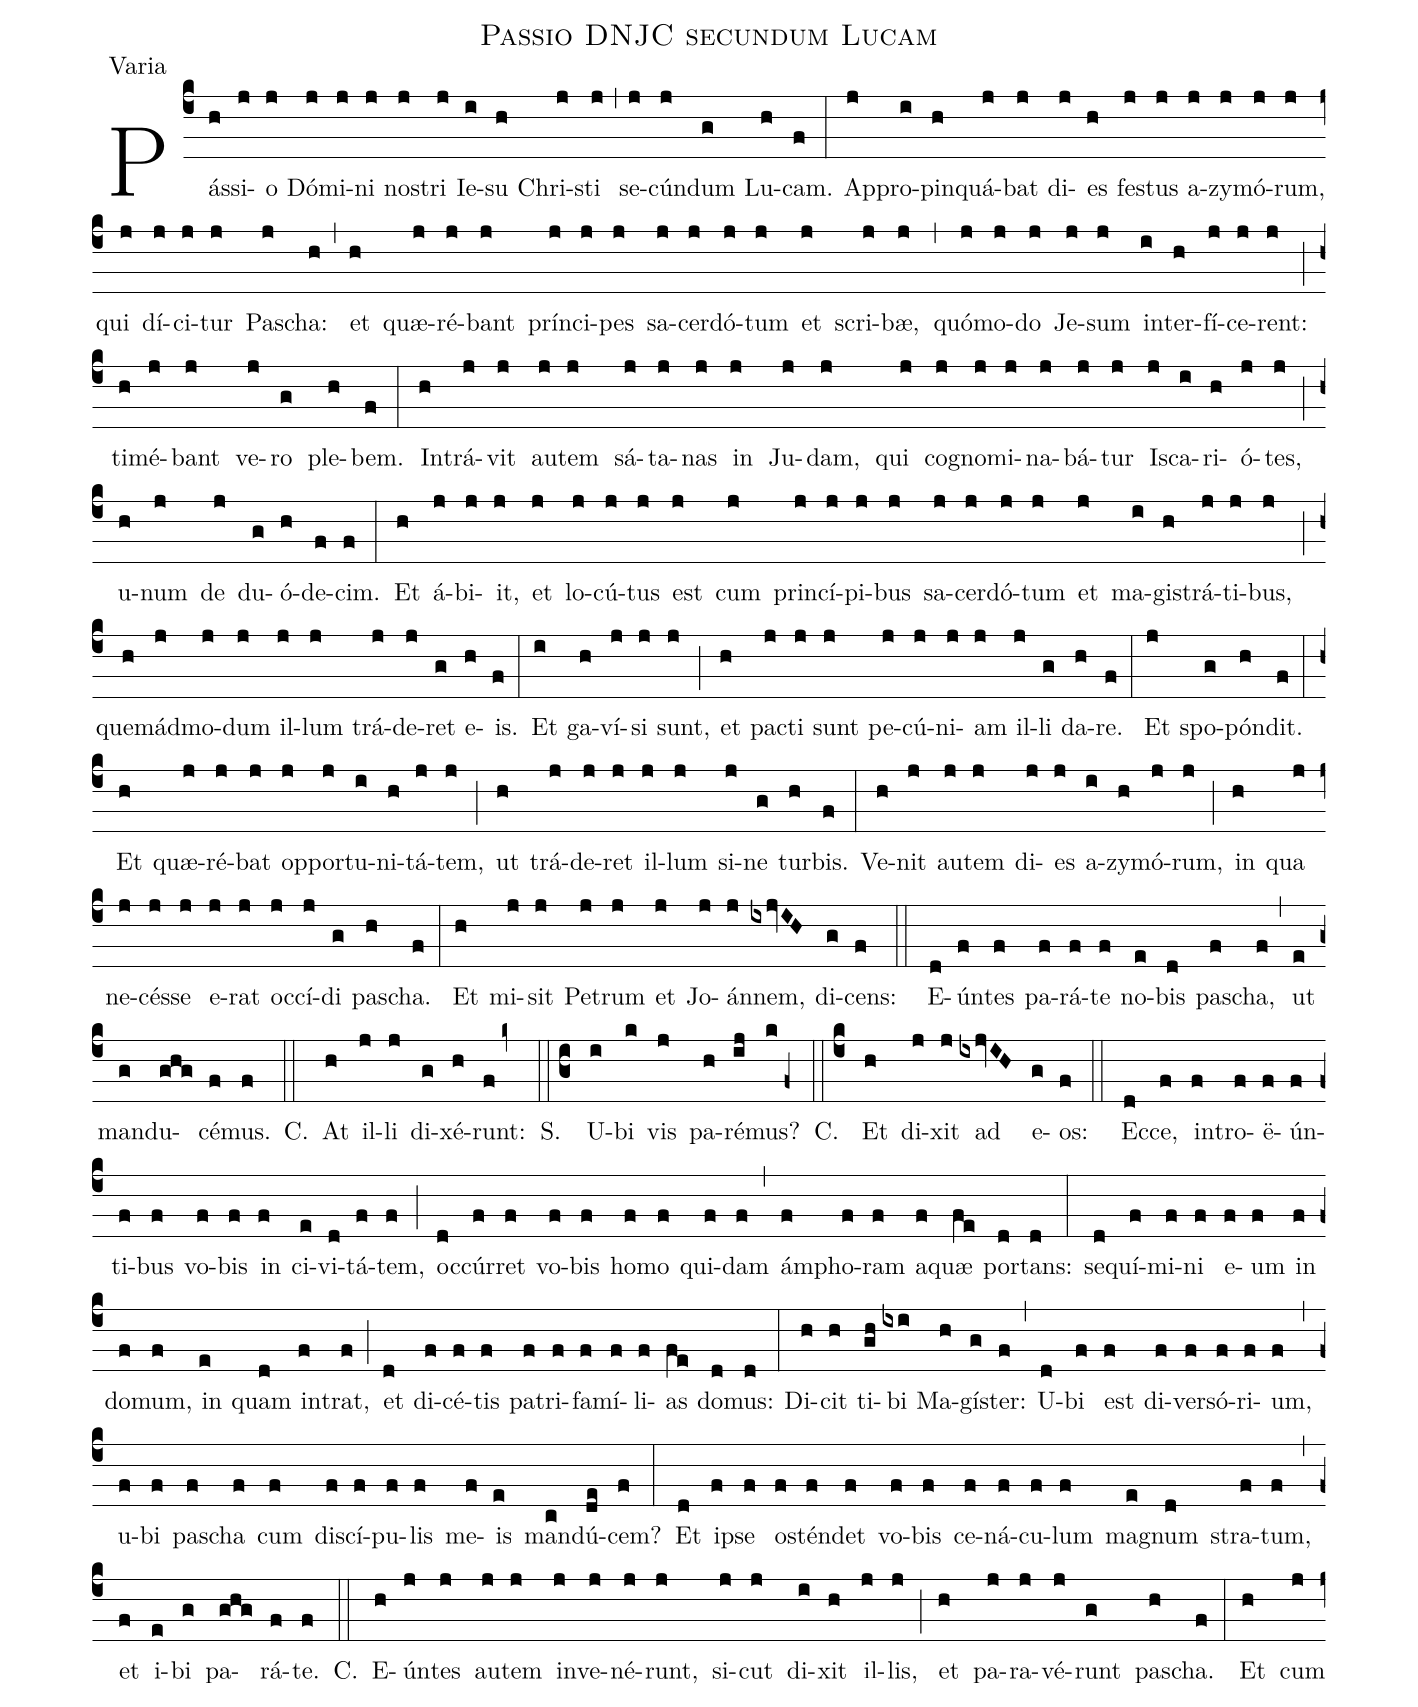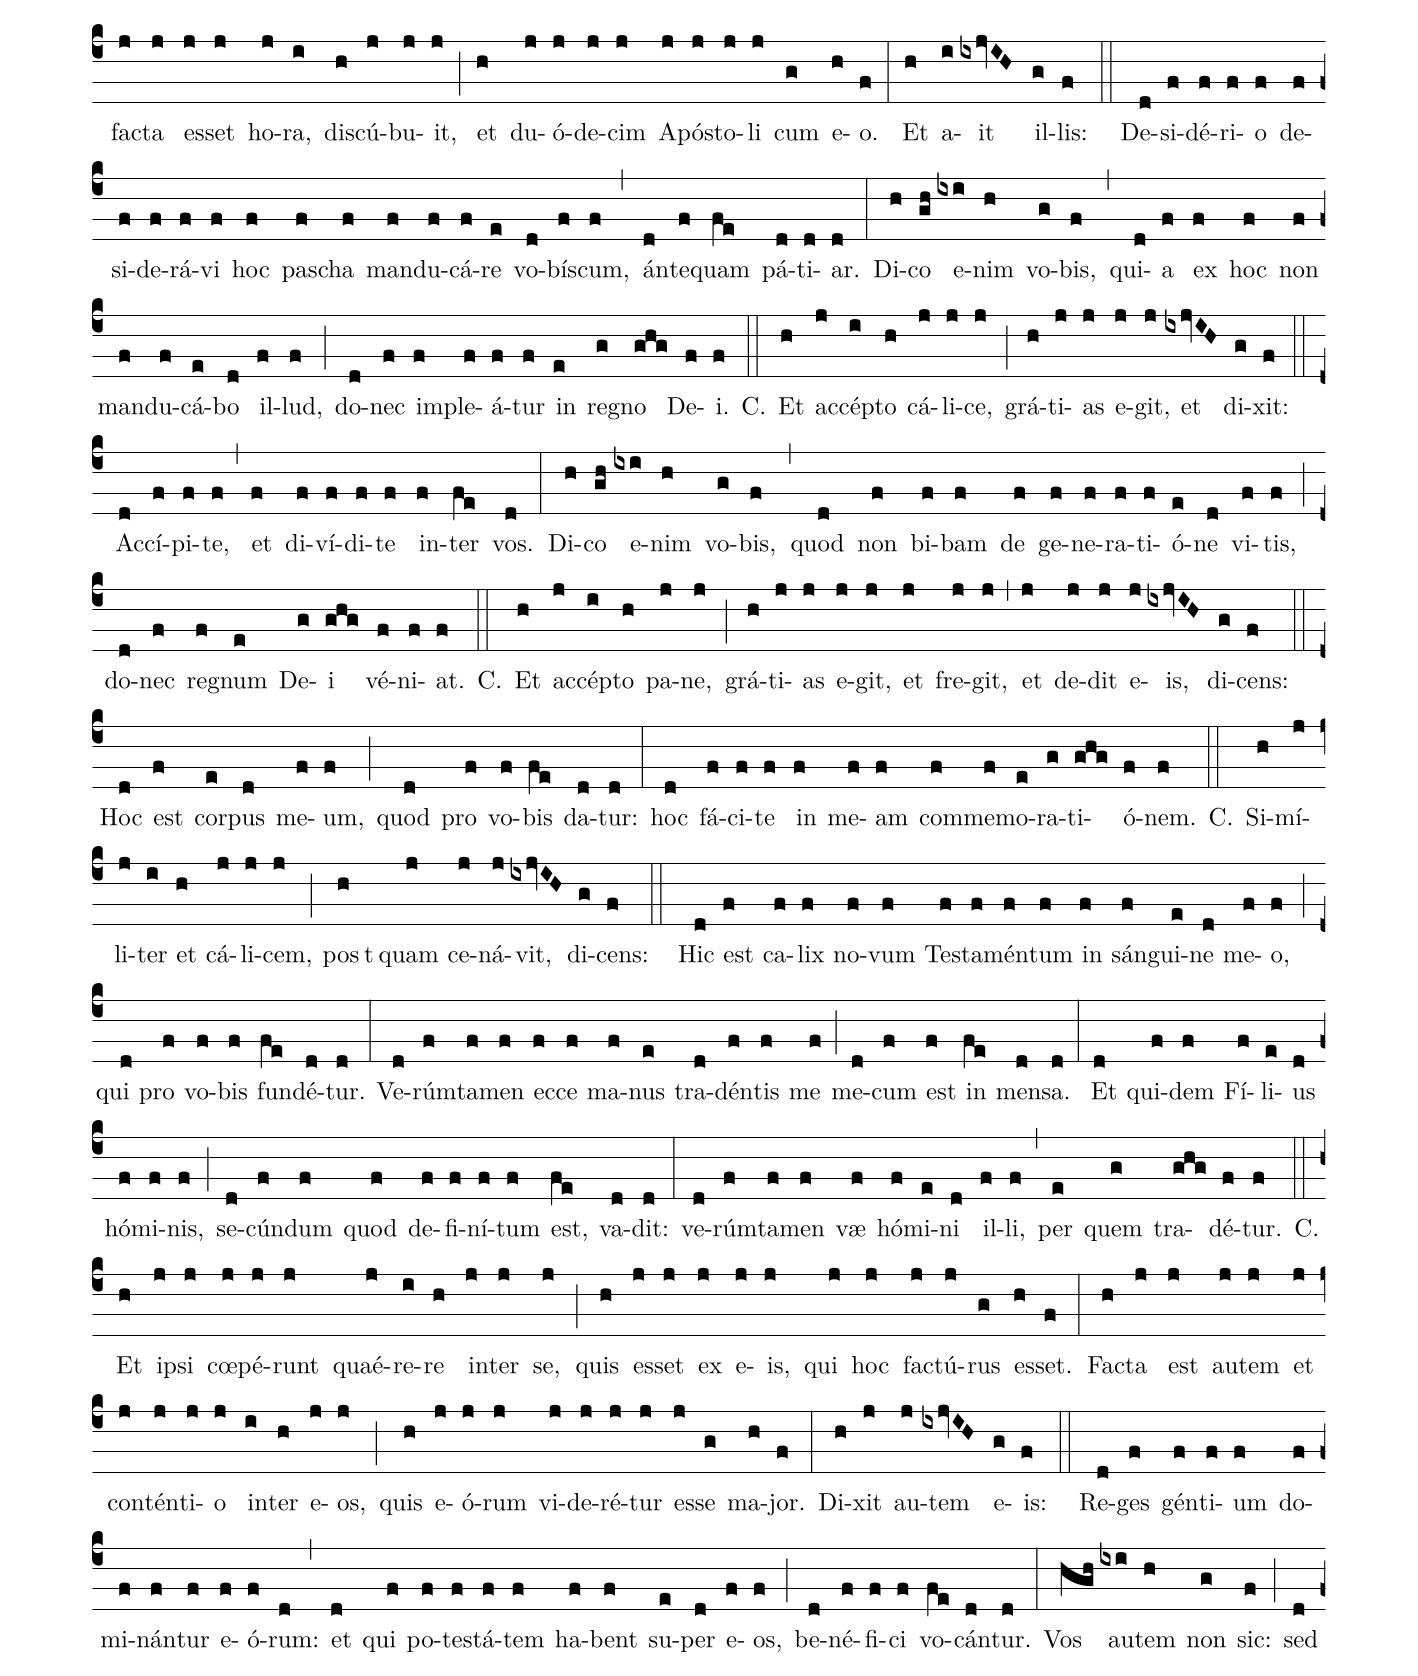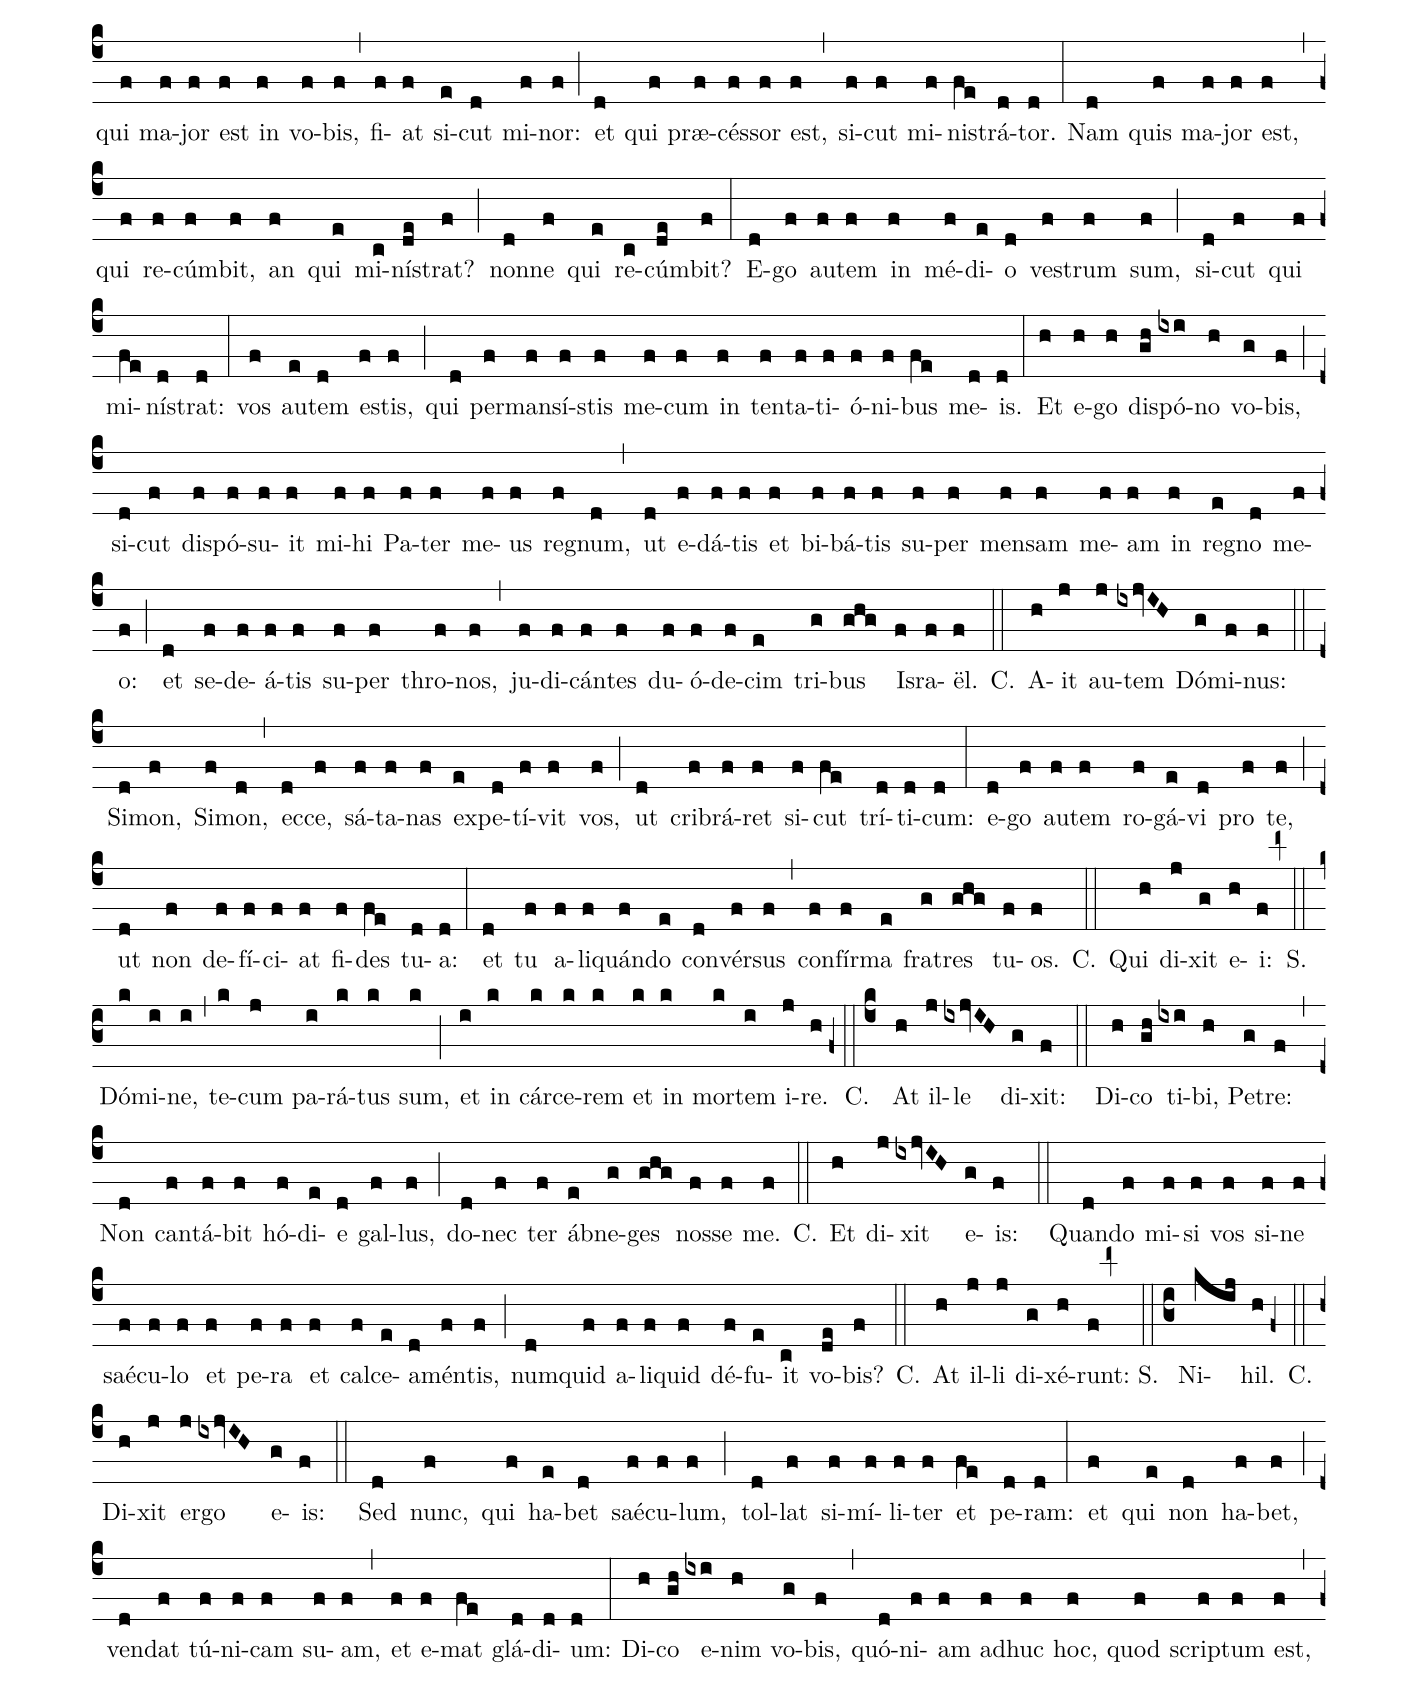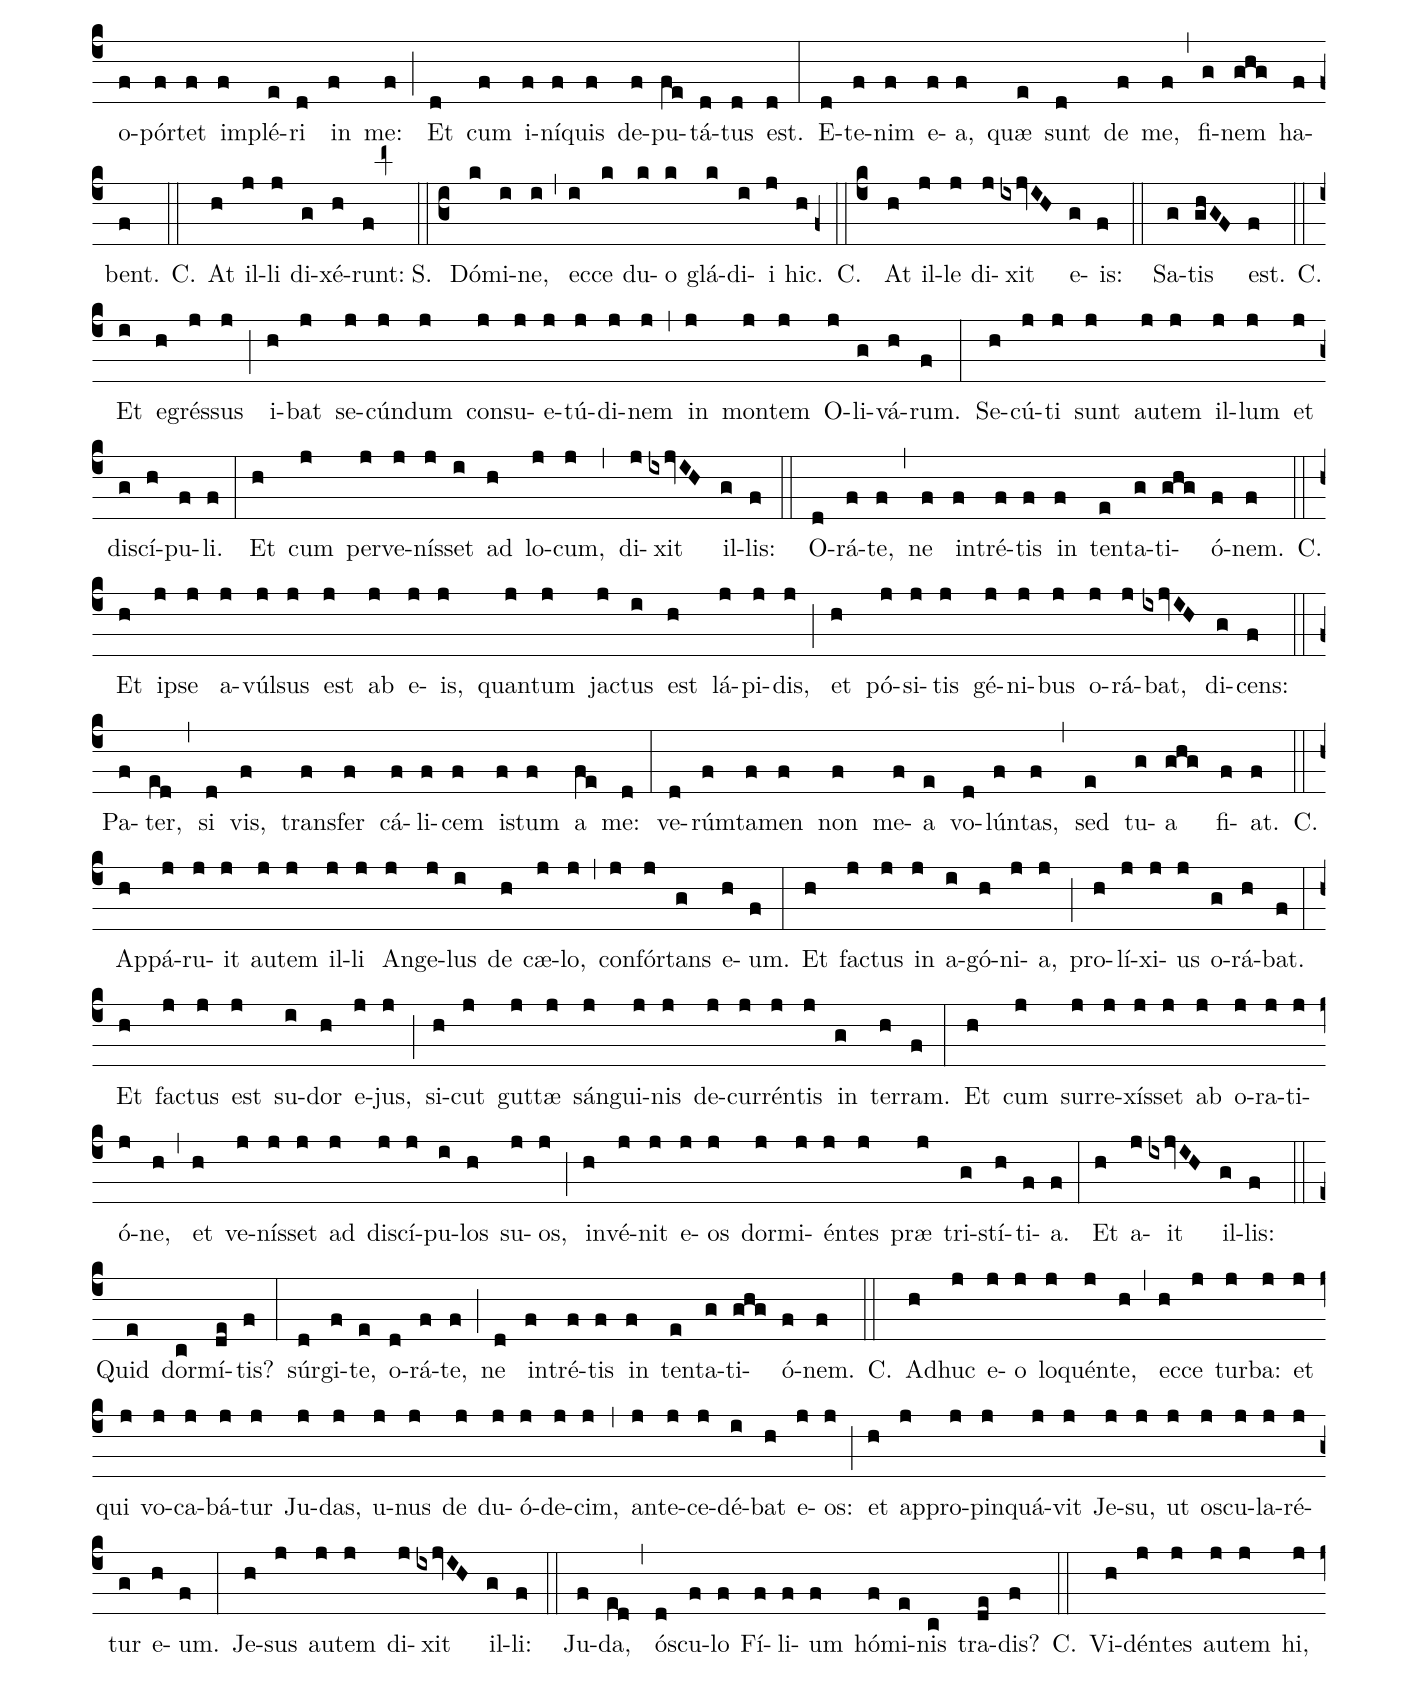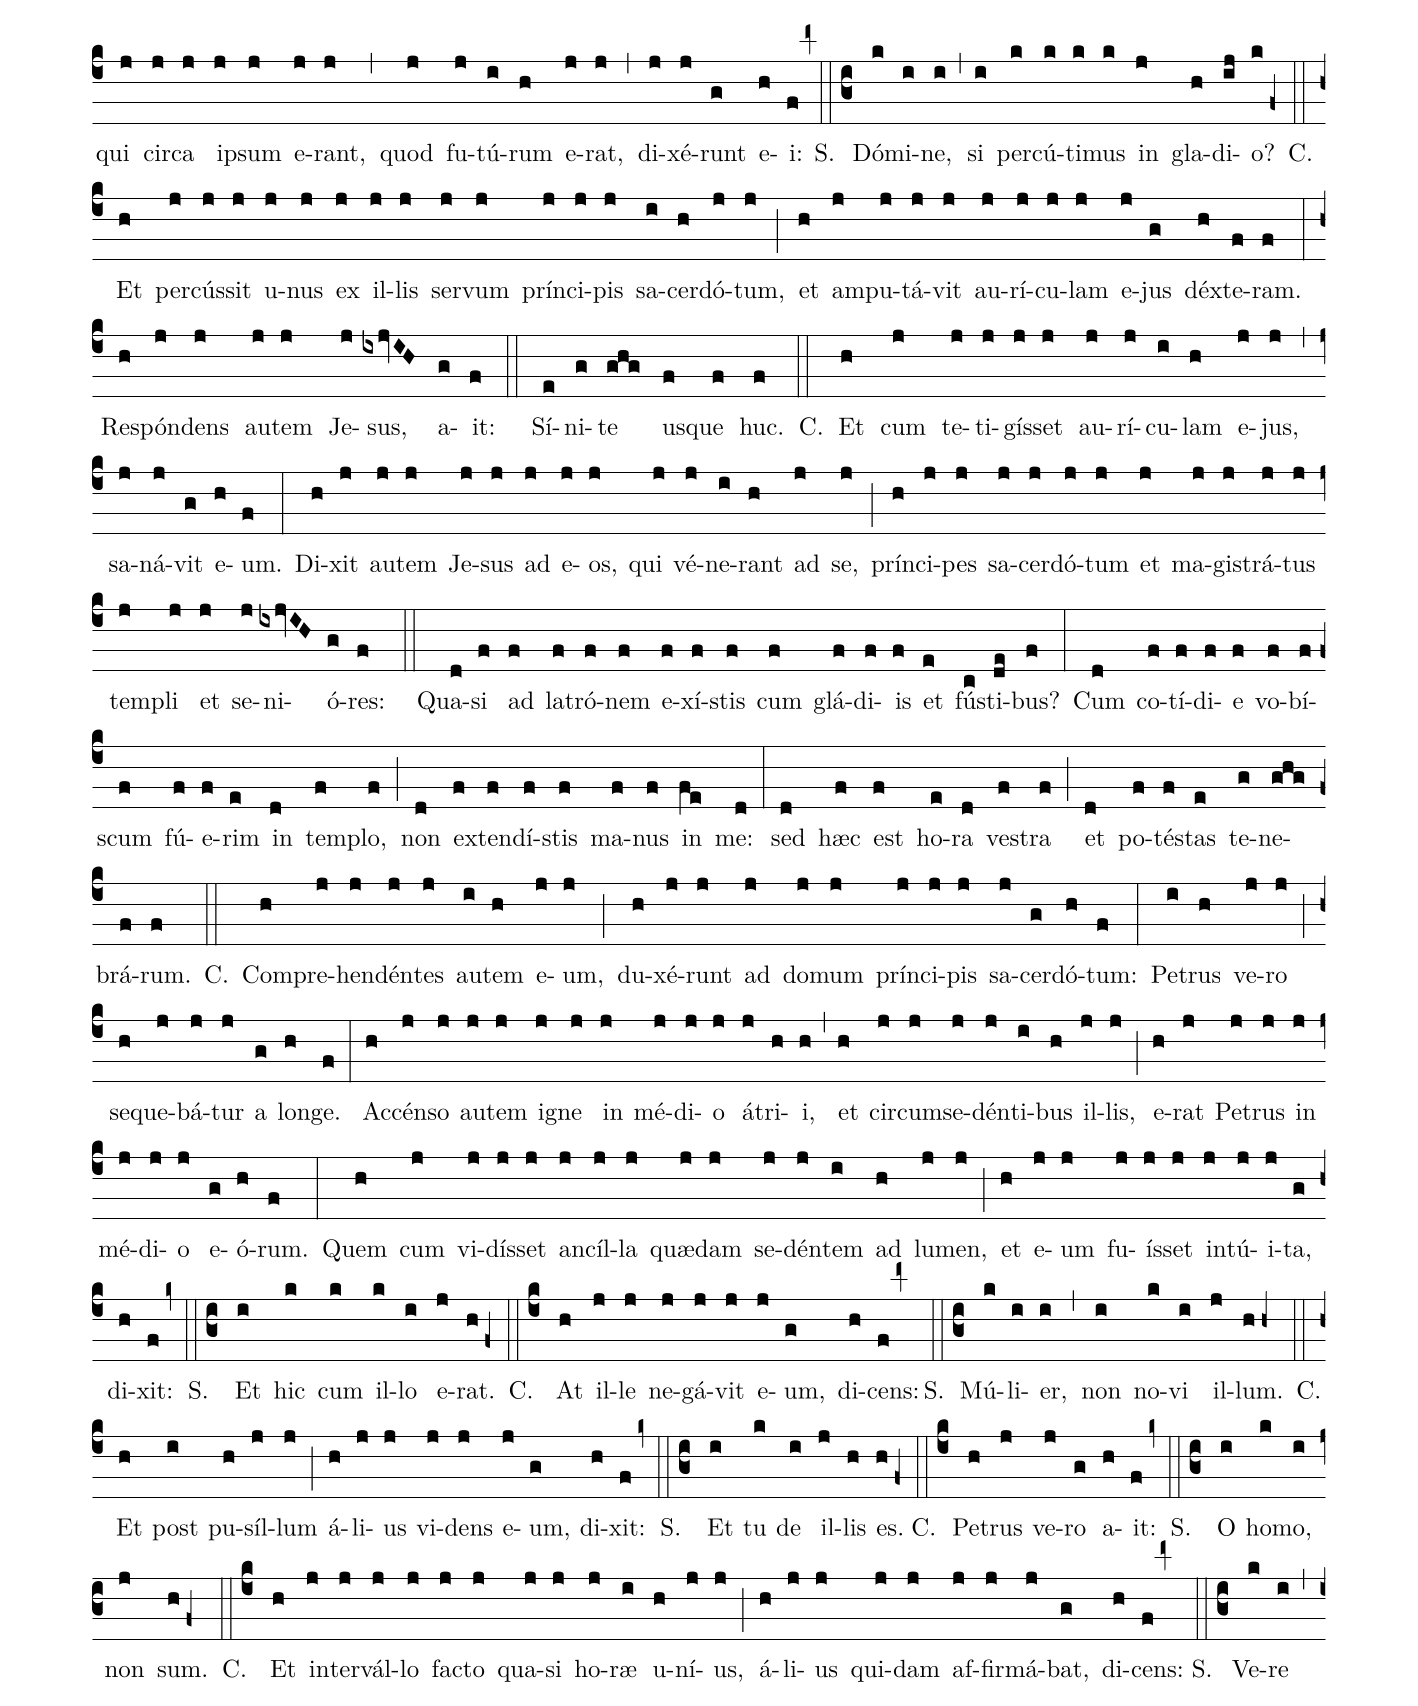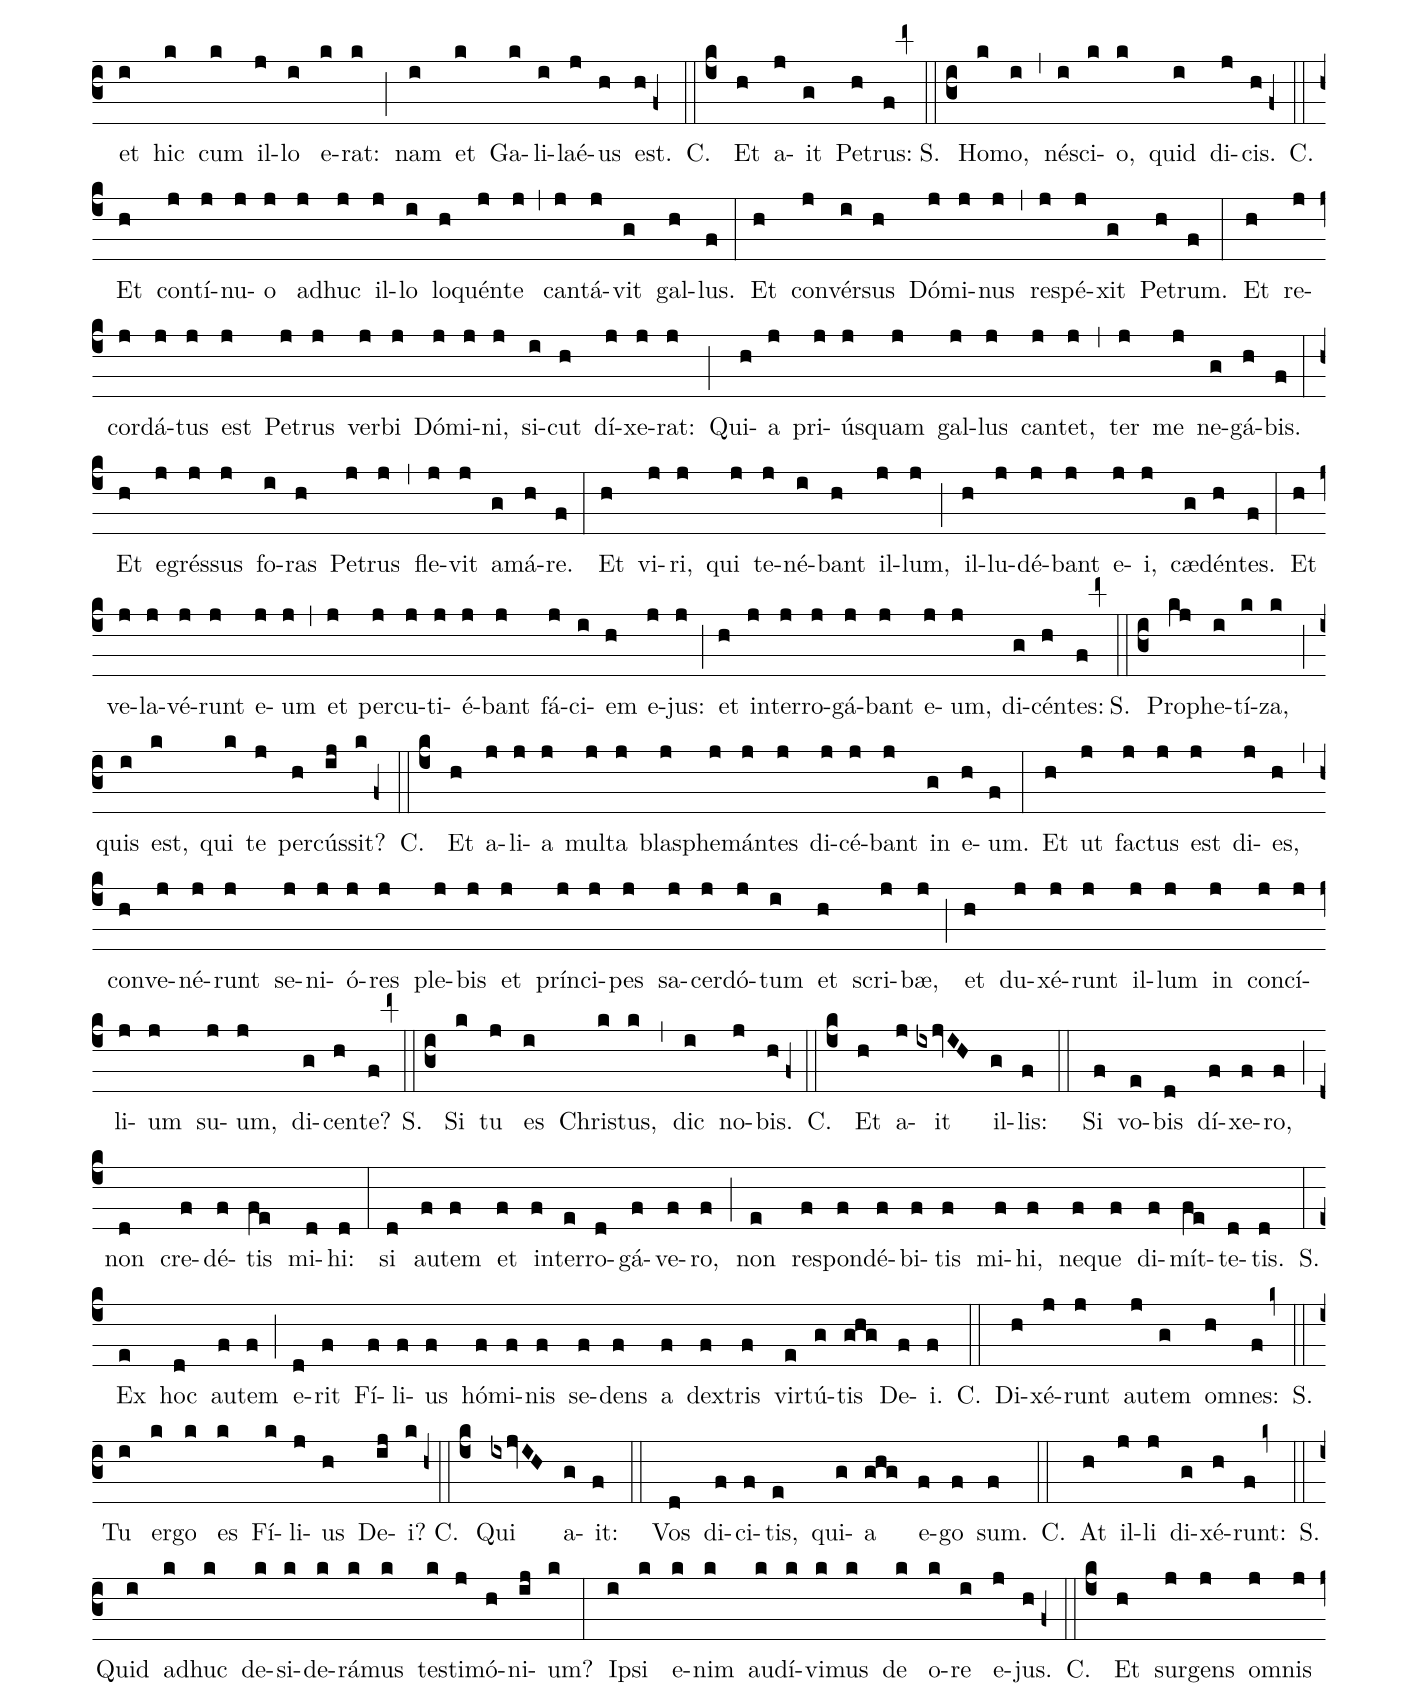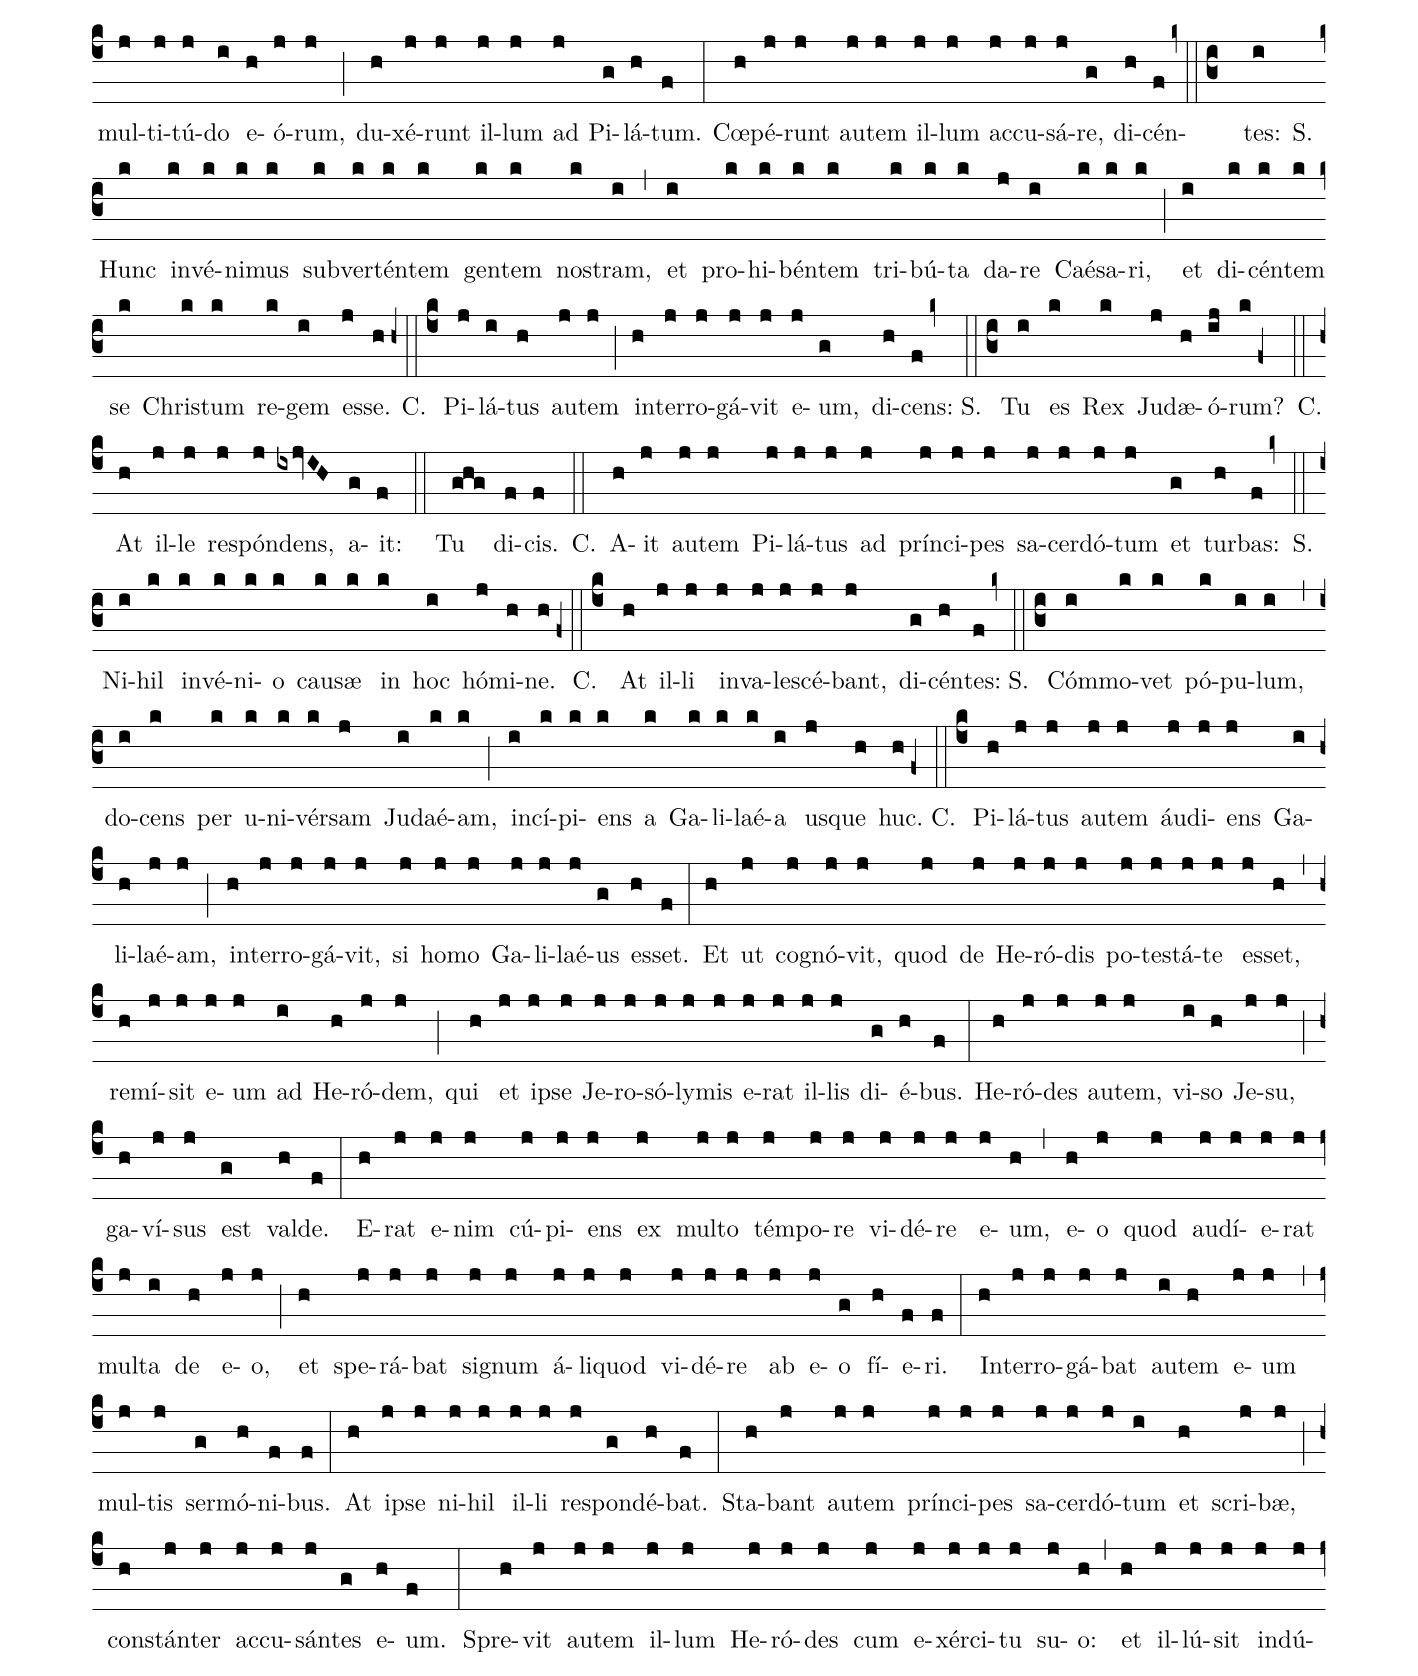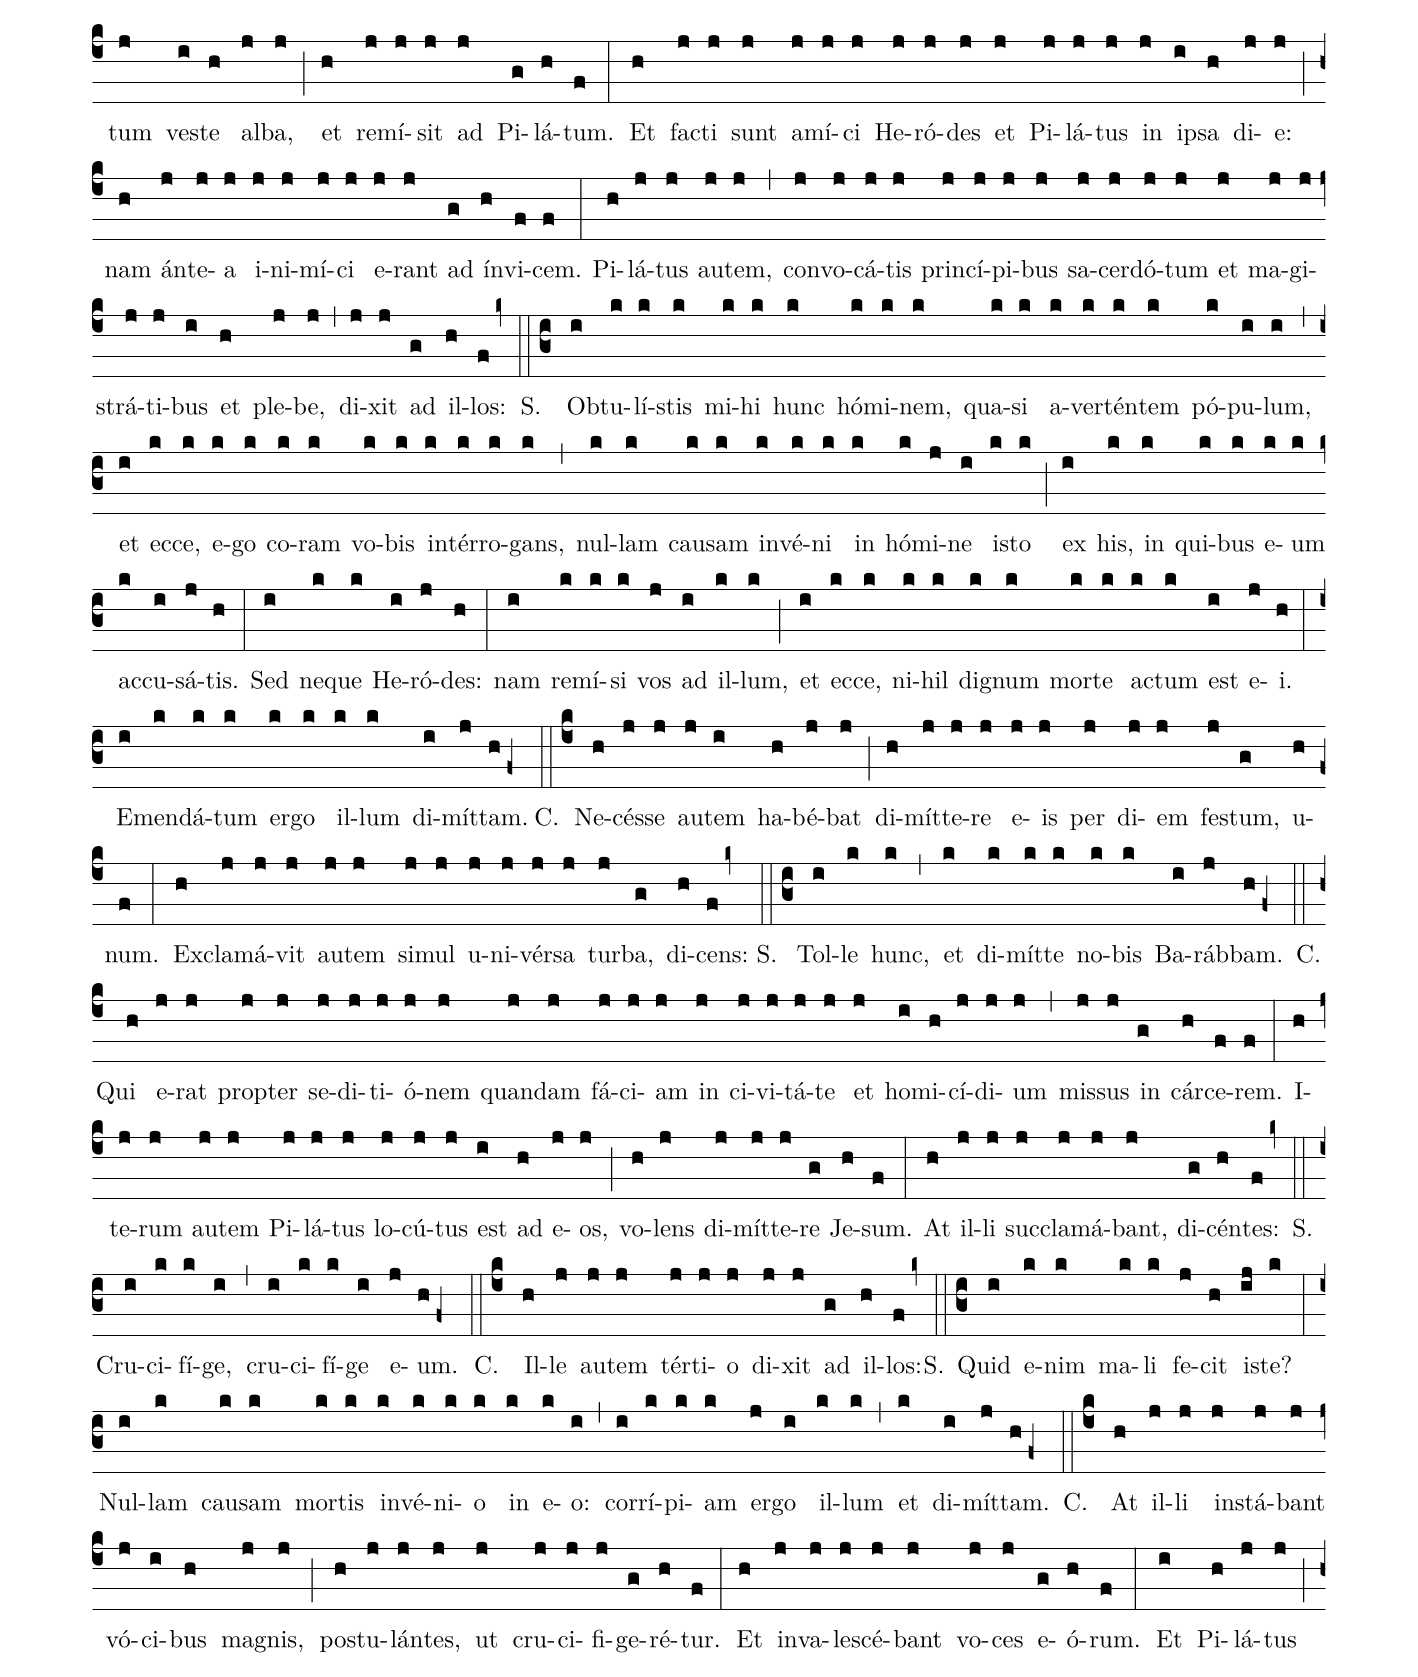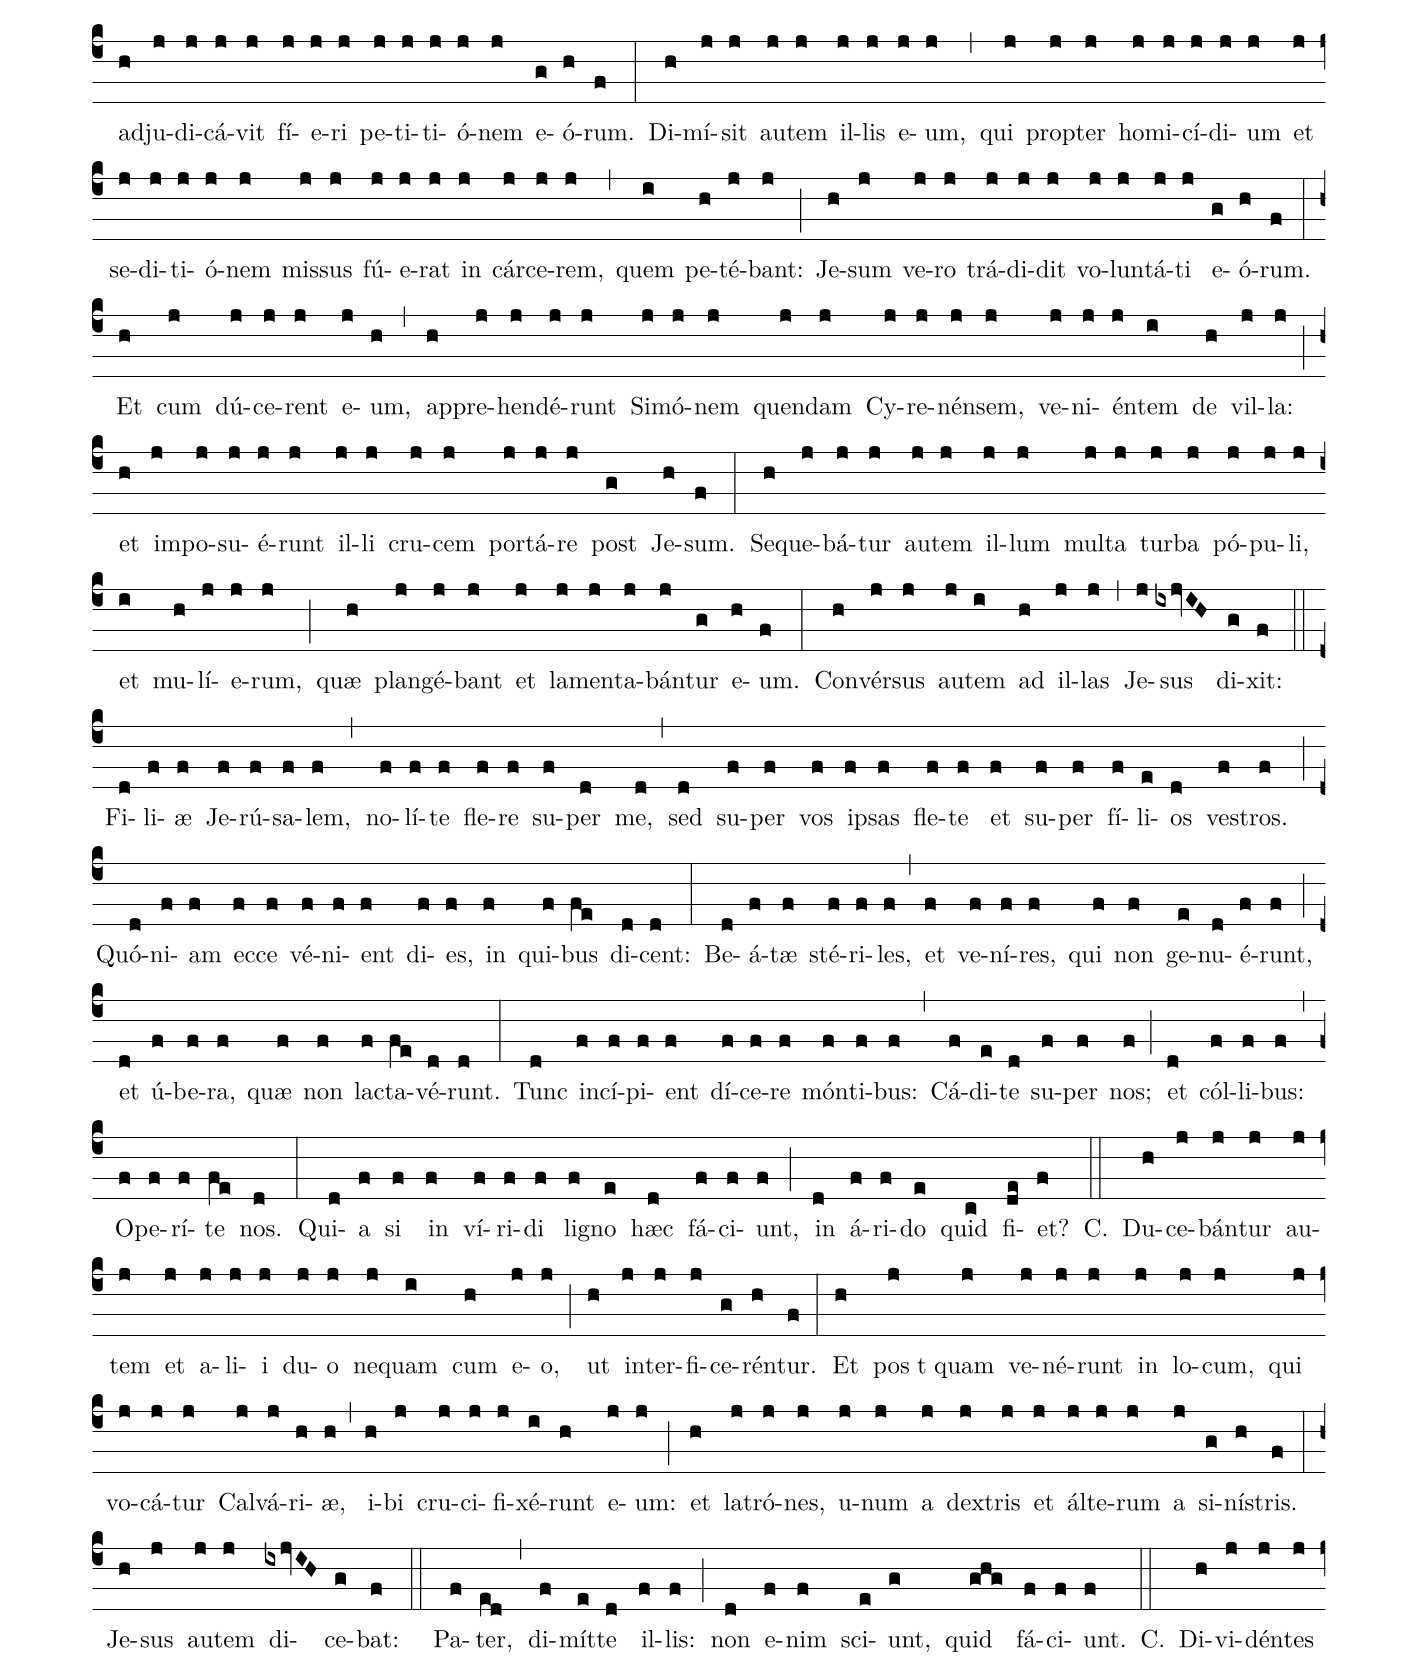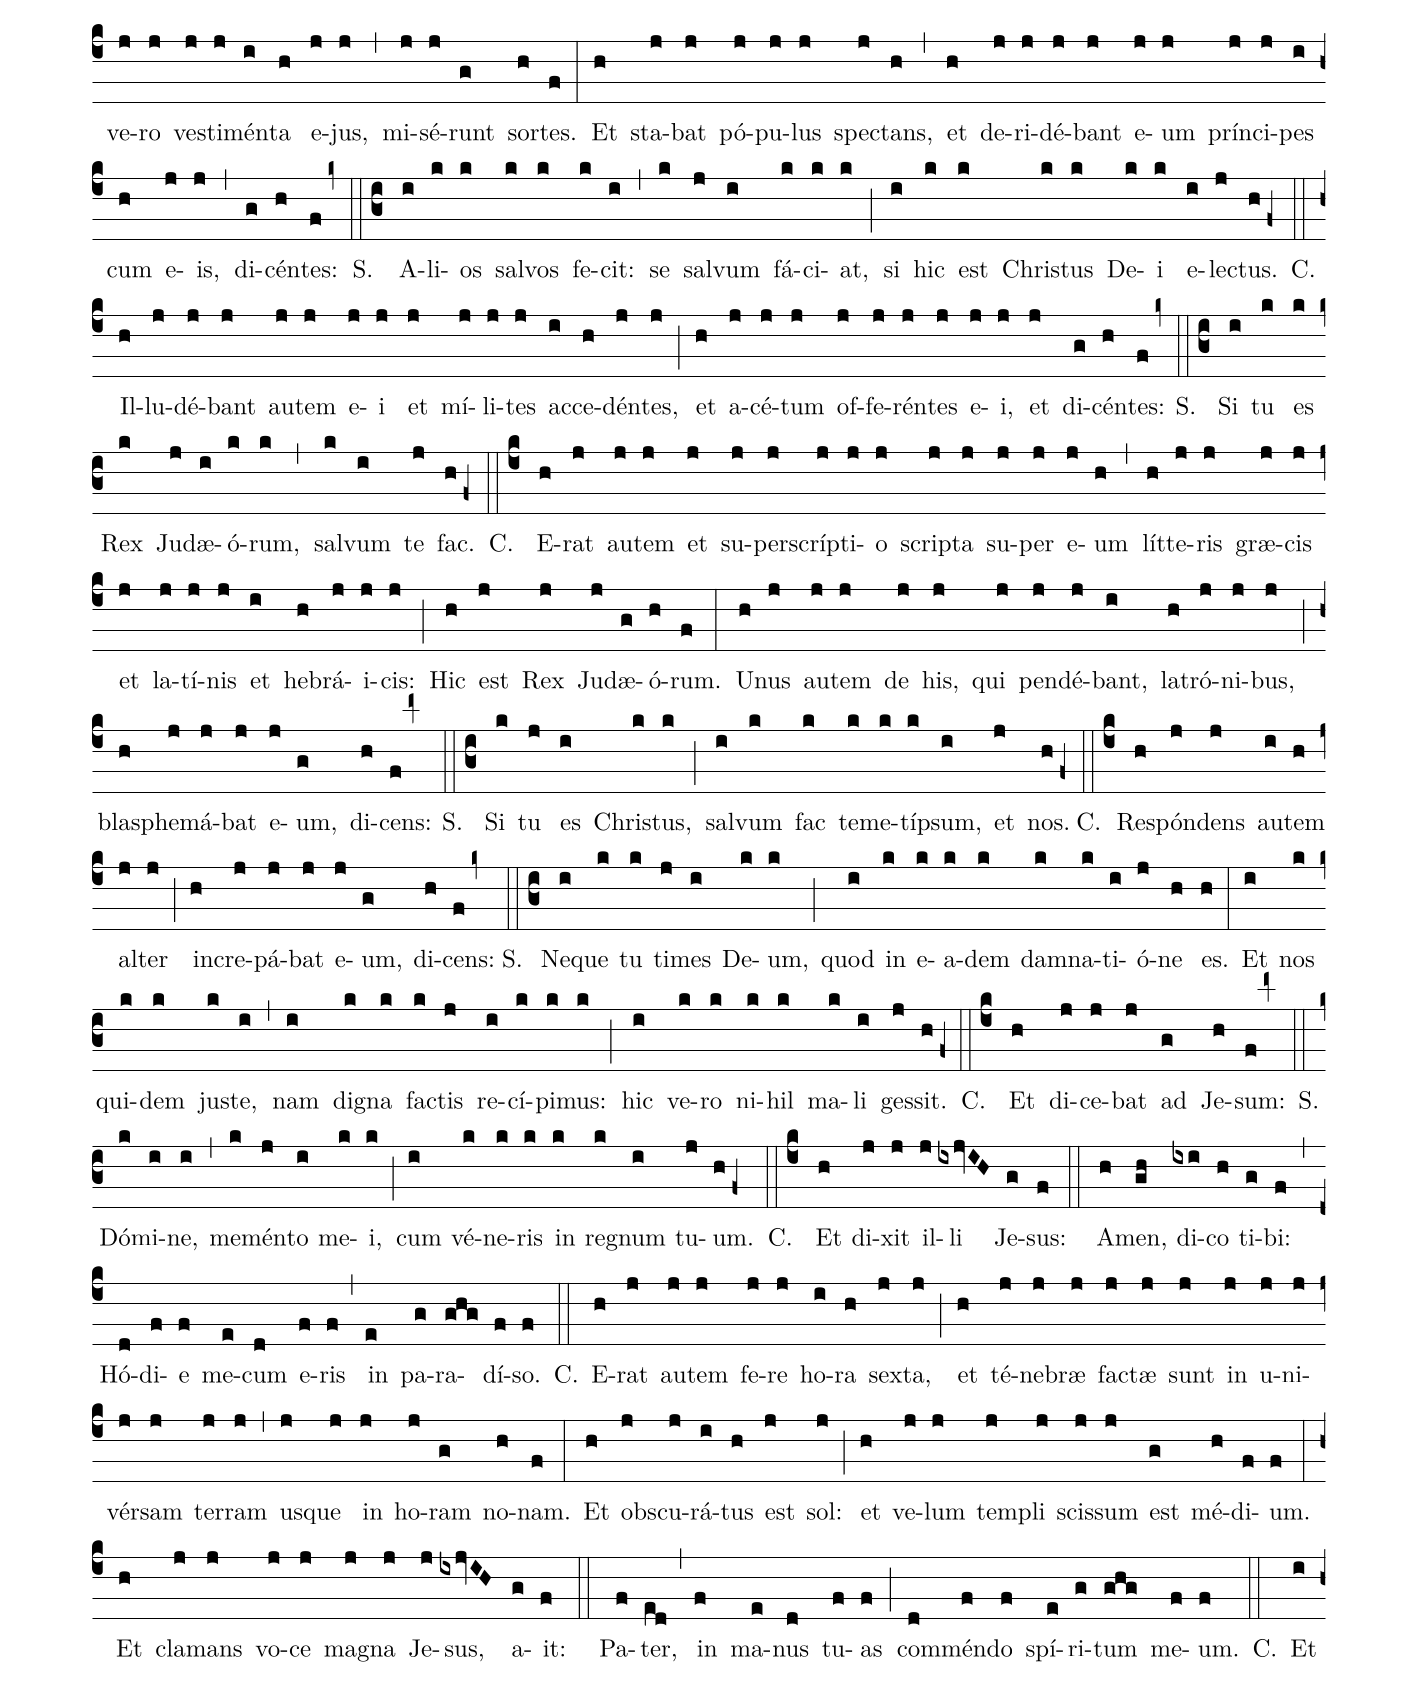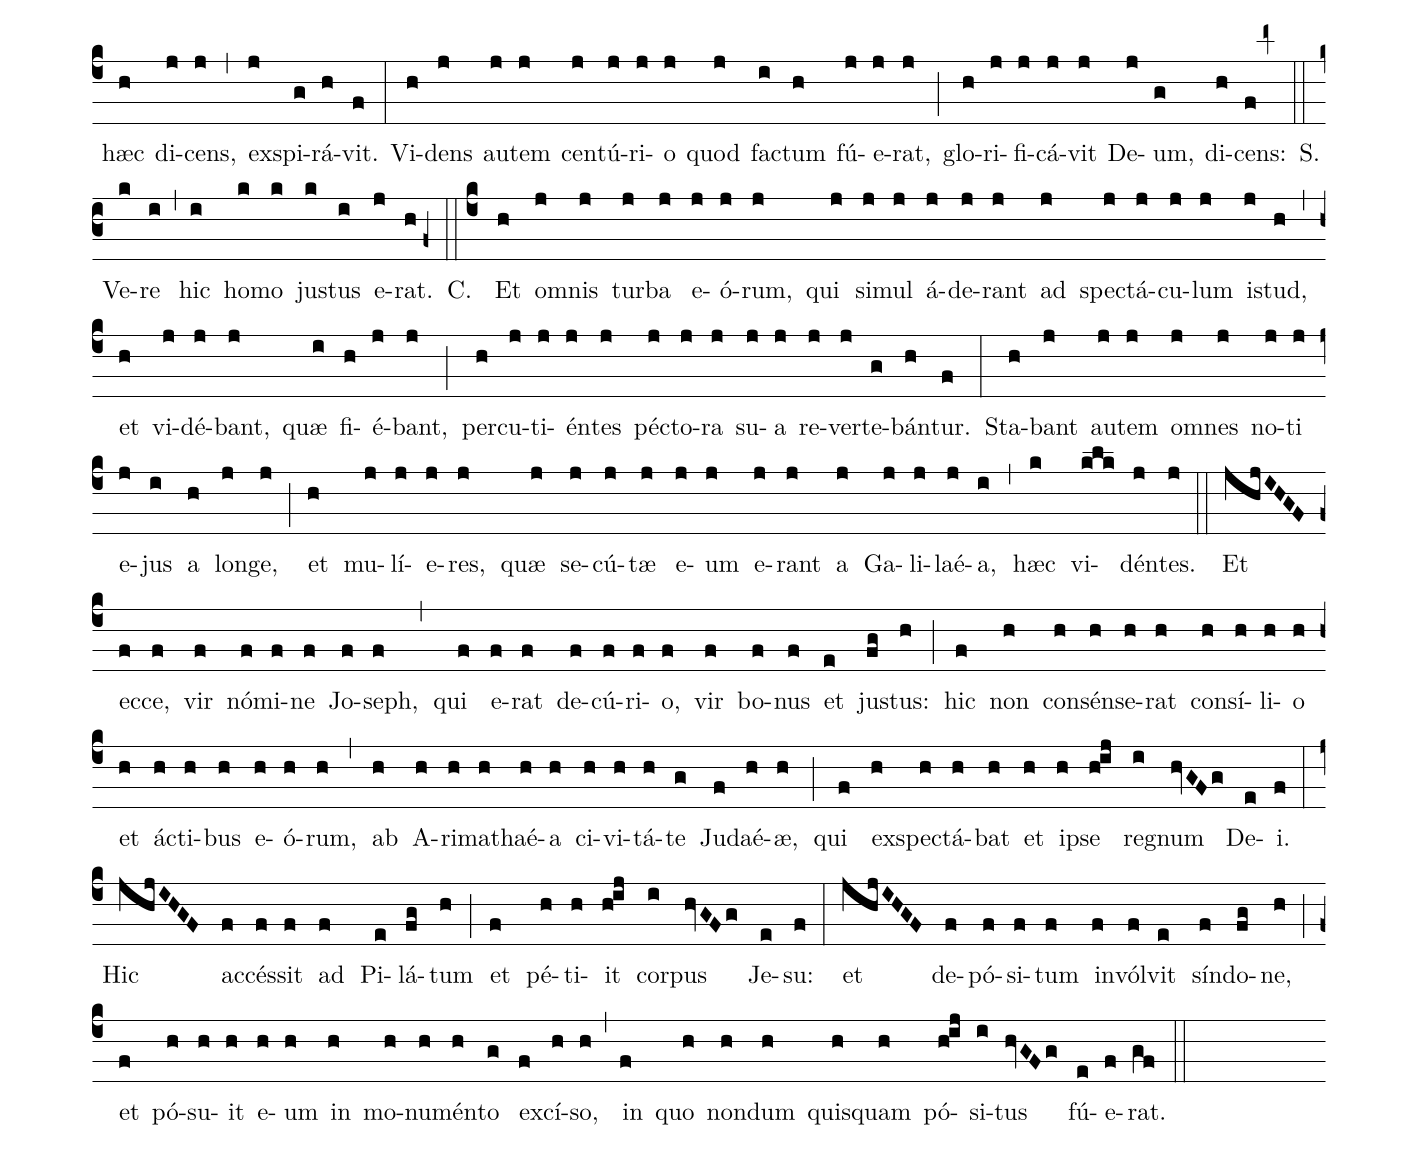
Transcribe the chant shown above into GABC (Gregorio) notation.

name:Passio DNJC secundum Lucam;
office-part:Varia;
%%
(c4) Pás(h)si(j)o(j) Dó(j)mi(j)ni(j) no(j)stri(j) Ie(i)su(h) Chri(j)sti(j) (,) se(j)cún(j)dum(g) Lu(h)cam.(f) (:)
Ap(j)pro(i)pin(h)quá(j)bat(j) di(j)es(h) fe(j)stus(j) a(j)zy(j)mó(j)rum,(j) qui(j) dí(j)ci(j)tur(j) Pas(j)cha:(h) (,) et(h) quæ(j)ré(j)bant(j) prín(j)ci(j)pes(j) sa(j)cer(j)dó(j)tum(j) et(j) scri(j)bæ,(j) (,) quó(j)mo(j)do(j) Je(j)sum(j) in(i)ter(h)fí(j)ce(j)rent:(j) (;) ti(h)mé(j)bant(j) ve(j)ro(g) ple(h)bem.(f) (:) In(h)trá(j)vit(j) au(j)tem(j) sá(j)ta(j)nas(j) in(j) Ju(j)dam,(j) qui(j) co(j)gno(j)mi(j)na(j)bá(j)tur(j) I(j)sca(i)ri(h)ó(j)tes,(j) (;) u(h)num(j) de(j) du(g)ó(h)de(f)cim.(f) (:) Et(h) á(j)bi(j)it,(j) et(j) lo(j)cú(j)tus(j) est(j) cum(j) prin(j)cí(j)pi(j)bus(j) sa(j)cer(j)dó(j)tum(j) et(j) ma(i)gi(h)strá(j)ti(j)bus,(j) (;) que(h)mád(j)mo(j)dum(j) il(j)lum(j) trá(j)de(j)ret(g) e(h)is.(f) (:) Et(i) ga(h)ví(j)si(j) sunt,(j) (;) et(h) pa(j)cti(j) sunt(j) pe(j)cú(j)ni(j)am(j) il(j)li(g) da(h)re.(f) (:) Et(j) spo(g)pón(h)dit.(f) (:) Et(h) quæ(j)ré(j)bat(j) op(j)por(j)tu(i)ni(h)tá(j)tem,(j) (;) ut(h) trá(j)de(j)ret(j) il(j)lum(j) si(j)ne(g) tur(h)bis.(f) (:) Ve(h)nit(j) au(j)tem(j) di(j)es(j) a(i)zy(h)mó(j)rum,(j) (;) in(h) qua(j) ne(j)cés(j)se(j) e(j)rat(j) oc(j)cí(j)di(g) pas(h)cha.(f) (:) Et(h) mi(j)sit(j) Pe(j)trum(j) et(j) Jo(j)án(j)nem,(ixjvIH) di(g)cens:(f)  ✠(::) E(d)ún(f)tes(f) pa(f)rá(f)te(f) no(e)bis(d) pas(f)cha,(f) (,) ut(e) man(g)du(ghg)cé(f)mus.(f)  C.(::) At(h) il(j)li(j) di(g)xé(h)runt:(fk+)  S.(::c3) U(i)bi(k) vis(j) pa(h)ré(ij)mus?(kf+)  C.(::c4) Et(h) di(j)xit(j) ad(ixjvIH) e(g)os:(f)  ✠(::) Ec(d)ce,(f) in(f)tro(f)ë(f)ún(f)ti(f)bus(f) vo(f)bis(f) in(f) ci(e)vi(d)tá(f)tem,(f) (;) oc(d)cúr(f)ret(f) vo(f)bis(f) ho(f)mo(f) qui(f)dam(f) (,) ám(f)pho(f)ram(f) a(f)quæ(fe) por(d)tans:(d) (:) se(d)quí(f)mi(f)ni(f) e(f)um(f) in(f) do(f)mum,(f) in(e) quam(d) in(f)trat,(f) (;) et(d) di(f)cé(f)tis(f) pa(f)tri(f)fa(f)mí(f)li(f)as(fe) do(d)mus:(d) (:) Di(h)cit(h) ti(gh)bi(ixi) Ma(h)gí(g)ster:(f) (,) U(d)bi(f) est(f) di(f)ver(f)só(f)ri(f)um,(f) (,) u(f)bi(f) pas(f)cha(f) cum(f) di(f)scí(f)pu(f)lis(f) me(f)is(e) man(c)dú(de)cem?(f) (:) Et(d) i(f)pse(f) o(f)stén(f)det(f) vo(f)bis(f) ce(f)ná(f)cu(f)lum(f) ma(e)gnum(d) stra(f)tum,(f) (,) et(f) i(e)bi(g) pa(ghg)rá(f)te.(f)  C.(::) E(h)ún(j)tes(j) au(j)tem(j) in(j)ve(j)né(j)runt,(j) si(j)cut(j) di(i)xit(h) il(j)lis,(j) (;) et(h) pa(j)ra(j)vé(j)runt(g) pas(h)cha.(f) (:) Et(h) cum(j) fa(j)cta(j) es(j)set(j) ho(j)ra,(i) di(h)scú(j)bu(j)it,(j) (;) et(h) du(j)ó(j)de(j)cim(j) A(j)pó(j)sto(j)li(j) cum(g) e(h)o.(f) (:) Et(h) a(i)it(ixjvIH) il(g)lis:(f)  ✠(::) De(d)si(f)dé(f)ri(f)o(f) de(f)si(f)de(f)rá(f)vi(f) hoc(f) pas(f)cha(f) man(f)du(f)cá(f)re(e) vo(d)bí(f)scum,(f) (,) án(d)te(f)quam(fe) pá(d)ti(d)ar.(d) (:) Di(h)co(gh) e(ixi)nim(h) vo(g)bis,(f) (,) qui(d)a(f) ex(f) hoc(f) non(f) man(f)du(f)cá(e)bo(d) il(f)lud,(f) (;) do(d)nec(f) im(f)ple(f)á(f)tur(f) in(e) re(g)gno(ghg) De(f)i.(f)  C.(::) Et(h) ac(j)cép(i)to(h) cá(j)li(j)ce,(j) (;) grá(h)ti(j)as(j) e(j)git,(j) et(ixjvIH) di(g)xit:(f)  ✠(::) Ac(d)cí(f)pi(f)te,(f) (,) et(f) di(f)ví(f)di(f)te(f) in(f)ter(fe) vos.(d) (:) Di(h)co(gh) e(ixi)nim(h) vo(g)bis,(f) (,) quod(d) non(f) bi(f)bam(f) de(f) ge(f)ne(f)ra(f)ti(f)ó(e)ne(d) vi(f)tis,(f) (;) do(d)nec(f) re(f)gnum(e) De(g)i(ghg) vé(f)ni(f)at.(f)  C.(::) Et(h) ac(j)cép(i)to(h) pa(j)ne,(j) (;) grá(h)ti(j)as(j) e(j)git,(j) et(j) fre(j)git,(j) (,) et(j) de(j)dit(j) e(j)is,(ixjvIH) di(g)cens:(f)  ✠(::) Hoc(d) est(f) cor(e)pus(d) me(f)um,(f) (;) quod(d) pro(f) vo(f)bis(fe) da(d)tur:(d) (:) hoc(d) fá(f)ci(f)te(f) in(f) me(f)am(f) com(f)me(f)mo(e)ra(g)ti(ghg)ó(f)nem.(f)  C.(::) Si(h)mí(j)li(j)ter(i) et(h) cá(j)li(j)cem,(j) (;) pos(h) t()quam(j) ce(j)ná(j)vit,(ixjvIH) di(g)cens:(f)  ✠(::) Hic(d) est(f) ca(f)lix(f) no(f)vum(f) Te(f)sta(f)mén(f)tum(f) in(f) sán(f)gui(e)ne(d) me(f)o,(f) (;) qui(d) pro(f) vo(f)bis(f) fun(fe)dé(d)tur.(d) (:) Ve(d)rúm(f)ta(f)men(f) ec(f)ce(f) ma(f)nus(e) tra(d)dén(f)tis(f) me(f) (;) me(d)cum(f) est(f) in(fe) men(d)sa.(d) (:) Et(d) qui(f)dem(f) Fí(f)li(e)us(d) hó(f)mi(f)nis,(f) (;) se(d)cún(f)dum(f) quod(f) de(f)fi(f)ní(f)tum(f) est,(fe) va(d)dit:(d) (:) ve(d)rúm(f)ta(f)men(f) væ(f) hó(f)mi(e)ni(d) il(f)li,(f) (,) per(e) quem(g) tra(ghg)dé(f)tur.(f)  C.(::) Et(h) i(j)psi(j) cœ(j)pé(j)runt(j) quaé(j)re(i)re(h) in(j)ter(j) se,(j) (;) quis(h) es(j)set(j) ex(j) e(j)is,(j) qui(j) hoc(j) fa(j)ctú(j)rus(g) es(h)set.(f) (:) Fa(h)cta(j) est(j) au(j)tem(j) et(j) con(j)tén(j)ti(j)o(j) in(i)ter(h) e(j)os,(j) (;) quis(h) e(j)ó(j)rum(j) vi(j)de(j)ré(j)tur(j) es(j)se(g) ma(h)jor.(f) (:) Di(h)xit(j) au(j)tem(ixjvIH) e(g)is:(f)  ✠(::) Re(d)ges(f) gén(f)ti(f)um(f) do(f)mi(f)nán(f)tur(f) e(f)ó(f)rum:(d) (,) et(d) qui(f) po(f)te(f)stá(f)tem(f) ha(f)bent(f) su(e)per(d) e(f)os,(f) (;) be(d)né(f)fi(f)ci(f) vo(fe)cán(d)tur.(d) (:) Vos(hgh) au(ixi)tem(h) non(g) sic:(f) (;) sed(d) qui(f) ma(f)jor(f) est(f) in(f) vo(f)bis,(f) (,) fi(f)at(f) si(e)cut(d) mi(f)nor:(f) (;) et(d) qui(f) præ(f)cés(f)sor(f) est,(f) (,) si(f)cut(f) mi(f)ni(fe)strá(d)tor.(d) (:) Nam(d) quis(f) ma(f)jor(f) est,(f) (,) qui(f) re(f)cúm(f)bit,(f) an(f) qui(e) mi(c)ní(de)strat?(f) (;) non(d)ne(f) qui(e) re(c)cúm(de)bit?(f) (:) E(d)go(f) au(f)tem(f) in(f) mé(f)di(e)o(d) ve(f)strum(f) sum,(f) (;) si(d)cut(f) qui(f) mi(fe)ní(d)strat:(d) (:) vos(f) au(e)tem(d) e(f)stis,(f) (;) qui(d) per(f)man(f)sí(f)stis(f) me(f)cum(f) in(f) ten(f)ta(f)ti(f)ó(f)ni(f)bus(fe) me(d)is.(d) (:) Et(h) e(h)go(h) di(gh)spó(ixi)no(h) vo(g)bis,(f) (;) si(d)cut(f) di(f)spó(f)su(f)it(f) mi(f)hi(f) Pa(f)ter(f) me(f)us(f) re(f)gnum,(d) (,) ut(d) e(f)dá(f)tis(f) et(f) bi(f)bá(f)tis(f) su(f)per(f) men(f)sam(f) me(f)am(f) in(f) re(e)gno(d) me(f)o:(f) (;) et(d) se(f)de(f)á(f)tis(f) su(f)per(f) thro(f)nos,(f) (,) ju(f)di(f)cán(f)tes(f) du(f)ó(f)de(f)cim(e) tri(g)bus(ghg) Is(f)ra(f)ël.(f)  C.(::) A(h)it(j) au(j)tem(ixjvIH) Dó(g)mi(f)nus:(f)  ✠(::) Si(d)mon,(f) Si(f)mon,(d) (,) ec(d)ce,(f) sá(f)ta(f)nas(f) ex(e)pe(d)tí(f)vit(f) vos,(f) (;) ut(d) cri(f)brá(f)ret(f) si(f)cut(fe) trí(d)ti(d)cum:(d) (:) e(d)go(f) au(f)tem(f) ro(f)gá(e)vi(d) pro(f) te,(f) (;) ut(d) non(f) de(f)fí(f)ci(f)at(f) fi(f)des(fe) tu(d)a:(d) (:) et(d) tu(f) a(f)li(f)quán(f)do(e) con(d)vér(f)sus(f) (,) con(f)fír(f)ma(e) fra(g)tres(ghg) tu(f)os.(f)  C.(::) Qui(h) di(j)xit(g) e(h)i:(fm+)  S.(::c3) Dó(k)mi(i)ne,(i) (,) te(k)cum(j) pa(i)rá(k)tus(k) sum,(k) (;) et(i) in(k) cár(k)ce(k)rem(k) et(k) in(k) mor(k)tem(i) i(j)re.(hf+)  C.(::c4) At(h) il(j)le(ixjvIH) di(g)xit:(f)  ✠(::) Di(h)co(gh) ti(ixi)bi,(h) Pe(g)tre:(f) (,) Non(d) can(f)tá(f)bit(f) hó(f)di(e)e(d) gal(f)lus,(f) (;) do(d)nec(f) ter(f) áb(e)ne(g)ges(ghg) nos(f)se(f) me.(f)  C.(::) Et(h) di(j)xit(ixjvIH) e(g)is:(f)  ✠(::) Quan(d)do(f) mi(f)si(f) vos(f) si(f)ne(f) saé(f)cu(f)lo(f) et(f) pe(f)ra(f) et(f) cal(f)ce(e)a(d)mén(f)tis,(f) (;) num(d)quid(f) a(f)li(f)quid(f) dé(f)fu(e)it(c) vo(de)bis?(f)  C.(::) At(h) il(j)li(j) di(g)xé(h)runt:(fm+)  S.(::c3) Ni(kij)hil.(hf+)  C.(::c4) Di(h)xit(j) er(j)go(ixjvIH) e(g)is:(f)  ✠(::) Sed(d) nunc,(f) qui(f) ha(e)bet(d) saé(f)cu(f)lum,(f) (;) tol(d)lat(f) si(f)mí(f)li(f)ter(f) et(fe) pe(d)ram:(d) (:) et(f) qui(e) non(d) ha(f)bet,(f) (;) ven(d)dat(f) tú(f)ni(f)cam(f) su(f)am,(f) (,) et(f) e(f)mat(fe) glá(d)di(d)um:(d) (:) Di(h)co(gh) e(ixi)nim(h) vo(g)bis,(f) (,) quó(d)ni(f)am(f) a(f)dhuc(f) hoc,(f) quod(f) scrip(f)tum(f) est,(f) (,) o(f)pór(f)tet(f) im(f)plé(e)ri(d) in(f) me:(f) (;) Et(d) cum(f) i(f)ní(f)quis(f) de(f)pu(fe)tá(d)tus(d) est.(d) (:) E(d)te(f)nim(f) e(f)a,(f) quæ(e) sunt(d) de(f) me,(f) (,) fi(g)nem(ghg) ha(f)bent.(f)  C.(::) At(h) il(j)li(j) di(g)xé(h)runt:(fm+)  S.(::c3) Dó(k)mi(i)ne,(i) (,) ec(i)ce(k) du(k)o(k) glá(k)di(i)i(j) hic.(hf+)  C.(::c4) At(h) il(j)le(j) di(j)xit(ixjvIH) e(g)is:(f)  ✠(::) Sa(g)tis(ghGF) est.(f)  C.(::) Et(i) e(h)grés(j)sus(j) (;) i(h)bat(j) se(j)cún(j)dum(j) con(j)su(j)e(j)tú(j)di(j)nem(j) (,) in(j) mon(j)tem(j) O(j)li(g)vá(h)rum.(f) (:) Se(h)cú(j)ti(j) sunt(j) au(j)tem(j) il(j)lum(j) et(j) di(g)scí(h)pu(f)li.(f) (:) Et(h) cum(j) per(j)ve(j)nís(j)set(i) ad(h) lo(j)cum,(j) (,) di(j)xit(ixjvIH) il(g)lis:(f)  ✠(::) O(d)rá(f)te,(f) (,) ne(f) in(f)tré(f)tis(f) in(f) ten(e)ta(g)ti(ghg)ó(f)nem.(f)  C.(::) Et(h) i(j)pse(j) a(j)vúl(j)sus(j) est(j) ab(j) e(j)is,(j) quan(j)tum(j) ja(j)ctus(i) est(h) lá(j)pi(j)dis,(j) (;) et(h) pó(j)si(j)tis(j) gé(j)ni(j)bus(j) o(j)rá(j)bat,(ixjvIH) di(g)cens:(f)  ✠(::) Pa(f)ter,(ed) (,) si(d) vis,(f) tran(f)sfer(f) cá(f)li(f)cem(f) i(f)stum(f) a(fe) me:(d) (:) ve(d)rúm(f)ta(f)men(f) non(f) me(f)a(e) vo(d)lún(f)tas,(f) (,) sed(e) tu(g)a(ghg) fi(f)at.(f)  C.(::) Ap(h)pá(j)ru(j)it(j) au(j)tem(j) il(j)li(j) An(j)ge(j)lus(i) de(h) cæ(j)lo,(j) (,) con(j)fór(j)tans(g) e(h)um.(f) (:) Et(h) fa(j)ctus(j) in(j) a(i)gó(h)ni(j)a,(j) (;) pro(h)lí(j)xi(j)us(j) o(g)rá(h)bat.(f) (:) Et(h) fa(j)ctus(j) est(j) su(i)dor(h) e(j)jus,(j) (;) si(h)cut(j) gut(j)tæ(j) sán(j)gui(j)nis(j) de(j)cur(j)rén(j)tis(j) in(g) ter(h)ram.(f) (:) Et(h) cum(j) sur(j)re(j)xís(j)set(j) ab(j) o(j)ra(j)ti(j)ó(j)ne,(h) (,) et(h) ve(j)nís(j)set(j) ad(j) di(j)scí(j)pu(i)los(h) su(j)os,(j) (;) in(h)vé(j)nit(j) e(j)os(j) dor(j)mi(j)én(j)tes(j) præ(j) tri(g)stí(h)ti(f)a.(f) (:) Et(h) a(j)it(ixjvIH) il(g)lis:(f)  ✠(::) Quid(e) dor(c)mí(de)tis?(f) (:) súr(d)gi(f)te,(e) o(d)rá(f)te,(f) (;) ne(d) in(f)tré(f)tis(f) in(f) ten(e)ta(g)ti(ghg)ó(f)nem.(f)  C.(::) A(h)dhuc(j) e(j)o(j) lo(j)quén(j)te,(h) (,) ec(h)ce(j) tur(j)ba:(j) et(j) qui(j) vo(j)ca(j)bá(j)tur(j) Ju(j)das,(j) u(j)nus(j) de(j) du(j)ó(j)de(j)cim,(j) (,) an(j)te(j)ce(j)dé(i)bat(h) e(j)os:(j) (;) et(h) ap(j)pro(j)pin(j)quá(j)vit(j) Je(j)su,(j) ut(j) o(j)scu(j)la(j)ré(j)tur(g) e(h)um.(f) (:) Je(h)sus(j) au(j)tem(j) di(j)xit(ixjvIH) il(g)li:(f)  ✠(::) Ju(f)da,(ed) (,) ó(d)scu(f)lo(f) Fí(f)li(f)um(f) hó(f)mi(e)nis(c) tra(de)dis?(f)  C.(::) Vi(h)dén(j)tes(j) au(j)tem(j) hi,(j) qui(j) cir(j)ca(j) i(j)psum(j) e(j)rant,(j) (,) quod(j) fu(j)tú(i)rum(h) e(j)rat,(j) (,) di(j)xé(j)runt(g) e(h)i:(fm+)  S.(::c3) Dó(k)mi(i)ne,(i) (,) si(i) per(k)cú(k)ti(k)mus(k) in(j) gla(h)di(ij)o?(kf+)  C.(::c4) Et(h) per(j)cús(j)sit(j) u(j)nus(j) ex(j) il(j)lis(j) ser(j)vum(j) prín(j)ci(j)pis(j) sa(i)cer(h)dó(j)tum,(j) (;) et(h) am(j)pu(j)tá(j)vit(j) au(j)rí(j)cu(j)lam(j) e(j)jus(g) déx(h)te(f)ram.(f) (:) Re(h)spón(j)dens(j) au(j)tem(j) Je(j)sus,(ixjvIH) a(g)it:(f)  ✠(::) Sí(e)ni(g)te(ghg) us(f)que(f) huc.(f)  C.(::) Et(h) cum(j) te(j)ti(j)gís(j)set(j) au(j)rí(j)cu(i)lam(h) e(j)jus,(j) (,) sa(j)ná(j)vit(g) e(h)um.(f) (:) Di(h)xit(j) au(j)tem(j) Je(j)sus(j) ad(j) e(j)os,(j) qui(j) vé(j)ne(i)rant(h) ad(j) se,(j) (;) prín(h)ci(j)pes(j) sa(j)cer(j)dó(j)tum(j) et(j) ma(j)gi(j)strá(j)tus(j) tem(j)pli(j) et(j) se(j)ni(ixjvIH)ó(g)res:(f)  ✠(::) Qua(d)si(f) ad(f) la(f)tró(f)nem(f) e(f)xí(f)stis(f) cum(f) glá(f)di(f)is(f) et(e) fú(c)sti(de)bus?(f) (:) Cum(d) co(f)tí(f)di(f)e(f) vo(f)bí(f)scum(f) fú(f)e(f)rim(e) in(d) tem(f)plo,(f) (;) non(d) ex(f)ten(f)dí(f)stis(f) ma(f)nus(f) in(fe) me:(d) (:) sed(d) hæc(f) est(f) ho(e)ra(d) ve(f)stra(f) (;) et(d) po(f)té(f)stas(e) te(g)ne(ghg)brá(f)rum.(f)  C.(::) Com(h)pre(j)hen(j)dén(j)tes(j) au(i)tem(h) e(j)um,(j) (;) du(h)xé(j)runt(j) ad(j) do(j)mum(j) prín(j)ci(j)pis(j) sa(j)cer(g)dó(h)tum:(f) (:) Pe(i)trus(h) ve(j)ro(j) (;) se(h)que(j)bá(j)tur(j) a(g) lon(h)ge.(f) (:) Ac(h)cén(j)so(j) au(j)tem(j) i(j)gne(j) in(j) mé(j)di(j)o(j) á(j)tri(h)i,(h) (,) et(h) cir(j)cum(j)se(j)dén(j)ti(i)bus(h) il(j)lis,(j) (;) e(h)rat(j) Pe(j)trus(j) in(j) mé(j)di(j)o(j) e(g)ó(h)rum.(f) (:) Quem(h) cum(j) vi(j)dís(j)set(j) an(j)cíl(j)la(j) quæ(j)dam(j) se(j)dén(j)tem(i) ad(h) lu(j)men,(j) (;) et(h) e(j)um(j) fu(j)ís(j)set(j) in(j)tú(j)i(j)ta,(g) di(h)xit:(fk+)  S.(::c3) Et(i) hic(k) cum(k) il(k)lo(i) e(j)rat.(hf+)  C.(::c4) At(h) il(j)le(j) ne(j)gá(j)vit(j) e(j)um,(g) di(h)cens:(fm+)  S.(::c3) Mú(k)li(i)er,(i) (,) non(i) no(k)vi(i) il(j)lum.(hh+)  C.(::c4) Et(h) post(i) pu(h)síl(j)lum(j) (;) á(h)li(j)us(j) vi(j)dens(j) e(j)um,(g) di(h)xit:(fk+)  S.(::c3) Et(i) tu(k) de(i) il(j)lis(h) es.(hf+)  C.(::c4) Pe(h)trus(j) ve(j)ro(g) a(h)it:(fk+)  S.(::c3) O(i) ho(k)mo,(i) non(j) sum.(hf+)  C.(::c4) Et(h) in(j)ter(j)vál(j)lo(j) fa(j)cto(j) qua(j)si(j) ho(j)ræ(i) u(h)ní(j)us,(j) (;) á(h)li(j)us(j) qui(j)dam(j) af(j)fir(j)má(j)bat,(g) di(h)cens:(fm+)  S.(::c3) Ve(k)re(i) (,) et(i) hic(k) cum(k) il(j)lo(i) e(k)rat:(k) (;) nam(i) et(k) Ga(k)li(i)laé(j)us(h) est.(hf+)  C.(::c4) Et(h) a(j)it(g) Pe(h)trus:(fm+)  S.(::c3) Ho(k)mo,(i) (,) né(i)sci(k)o,(k) quid(i) di(j)cis.(hf+)  C.(::c4) Et(h) con(j)tí(j)nu(j)o(j) a(j)dhuc(j) il(j)lo(i) lo(h)quén(j)te(j) (,) can(j)tá(j)vit(g) gal(h)lus.(f) (:)  Et(h) con(j)vér(i)sus(h) Dó(j)mi(j)nus(j) (,) re(j)spé(j)xit(g) Pe(h)trum.(f) (:) Et(h) re(j)cor(j)dá(j)tus(j) est(j) Pe(j)trus(j) ver(j)bi(j) Dó(j)mi(j)ni,(j) si(i)cut(h) dí(j)xe(j)rat:(j) (;) Qui(h)a(j) pri(j)ús(j)quam(j) gal(j)lus(j) can(j)tet,(j) (,) ter(j) me(j) ne(g)gá(h)bis.(f) (:) Et(h) e(j)grés(j)sus(j) fo(i)ras(h) Pe(j)trus(j) (,) fle(j)vit(j) a(g)má(h)re.(f) (:) Et(h) vi(j)ri,(j) qui(j) te(j)né(i)bant(h) il(j)lum,(j) (;) il(h)lu(j)dé(j)bant(j) e(j)i,(j) cæ(g)dén(h)tes.(f) (:) Et(h) ve(j)la(j)vé(j)runt(j) e(j)um(j) (,) et(j) per(j)cu(j)ti(j)é(j)bant(j) fá(j)ci(i)em(h) e(j)jus:(j) (;) et(h) in(j)ter(j)ro(j)gá(j)bant(j) e(j)um,(j) di(g)cén(h)tes:(fm+)  S.(::c3) Pro(kj)phe(i)tí(k)za,(k) (;) quis(i) est,(k) qui(k) te(j) per(h)cús(ij)sit?(kf+)  C.(::c4) Et(h) a(j)li(j)a(j) mul(j)ta(j) blas(j)phe(j)mán(j)tes(j) di(j)cé(j)bant(j) in(g) e(h)um.(f) (:) Et(h) ut(j) fa(j)ctus(j) est(j) di(j)es,(h) (,) con(h)ve(j)né(j)runt(j) se(j)ni(j)ó(j)res(j) ple(j)bis(j) et(j) prín(j)ci(j)pes(j) sa(j)cer(j)dó(j)tum(i) et(h) scri(j)bæ,(j) (;) et(h) du(j)xé(j)runt(j) il(j)lum(j) in(j) con(j)cí(j)li(j)um(j) su(j)um,(j) di(g)cen(h)te?(fm+)  S.(::c3) Si(k) tu(j) es(i) Chri(k)stus,(k) (,) dic(i) no(j)bis.(hf+)  C.(::c4) Et(h) a(j)it(ixjvIH) il(g)lis:(f)  ✠(::) Si(f) vo(e)bis(d) dí(f)xe(f)ro,(f) (;) non(d) cre(f)dé(f)tis(fe) mi(d)hi:(d) (:) si(d) au(f)tem(f) et(f) in(f)ter(e)ro(d)gá(f)ve(f)ro,(f) (;) non(e) re(f)spon(f)dé(f)bi(f)tis(f) mi(f)hi,(f) ne(f)que(f) di(f)mít(fe)te(d)tis.(d)  S.(:) Ex(e) hoc(d) au(f)tem(f) (;) e(d)rit(f) Fí(f)li(f)us(f) hó(f)mi(f)nis(f) se(f)dens(f) a(f) dex(f)tris(f) vir(e)tú(g)tis(ghg) De(f)i.(f)  C.(::) Di(h)xé(j)runt(j) au(j)tem(g) om(h)nes:(fk+)  S.(::c3) Tu(i) er(k)go(k) es(k) Fí(k)li(j)us(h) De(ij)i?(kh+)  C.(::c4) Qui(ixjvIH) a(g)it:(f)  ✠(::) Vos(d) di(f)ci(f)tis,(e) qui(g)a(ghg) e(f)go(f) sum.(f)  C.(::) At(h) il(j)li(j) di(g)xé(h)runt:(fk+)  S.(::c3) Quid(i) a(k)dhuc(k) de(k)si(k)de(k)rá(k)mus(k) te(k)sti(j)mó(h)ni(ij)um?(k) (:) I(i)psi(k) e(k)nim(k) au(k)dí(k)vi(k)mus(k) de(k) o(k)re(i) e(j)jus.(hf+)  C.(::c4) Et(h) sur(j)gens(j) om(j)nis(j) mul(j)ti(j)tú(j)do(i) e(h)ó(j)rum,(j) (;) du(h)xé(j)runt(j) il(j)lum(j) ad(j) Pi(g)lá(h)tum.(f) (:) Cœ(h)pé(j)runt(j) au(j)tem(j) il(j)lum(j) ac(j)cu(j)sá(j)re,(g) di(h)cén(fk+::c3)tes:(i)  S.() Hunc(k) in(k)vé(k)ni(k)mus(k) sub(k)ver(k)tén(k)tem(k) gen(k)tem(k) no(k)stram,(i) (,) et(i) pro(k)hi(k)bén(k)tem(k) tri(k)bú(k)ta(k) da(j)re(i) Caé(k)sa(k)ri,(k) (;) et(i) di(k)cén(k)tem(k) se(k) Chri(k)stum(k) re(k)gem(i) es(j)se.(hh+)  C.(::c4) Pi(j)lá(i)tus(h) au(j)tem(j) (;) in(h)ter(j)ro(j)gá(j)vit(j) e(j)um,(g) di(h)cens:(fk+)  S.(::c3) Tu(i) es(k) Rex(k) Ju(j)dæ(h)ó(ij)rum?(kf+)  C.(::c4) At(h) il(j)le(j) re(j)spón(j)dens,(ixjvIH) a(g)it:(f)  ✠(::) Tu(ghg) di(f)cis.(f)  C.(::) A(h)it(j) au(j)tem(j) Pi(j)lá(j)tus(j) ad(j) prín(j)ci(j)pes(j) sa(j)cer(j)dó(j)tum(j) et(g) tur(h)bas:(fk+)  S.(::c3) Ni(i)hil(k) in(k)vé(k)ni(k)o(k) cau(k)sæ(k) in(k) hoc(i) hó(j)mi(h)ne.(hf+)  C.(::c4) At(h) il(j)li(j) in(j)va(j)le(j)scé(j)bant,(j) di(g)cén(h)tes:(fk+)  S.(::c3) Cóm(i)mo(k)vet(k) pó(k)pu(i)lum,(i) (,) do(i)cens(k) per(k) u(k)ni(k)vér(k)sam(j) Ju(i)daé(k)am,(k) (;) in(i)cí(k)pi(k)ens(k) a(k) Ga(k)li(k)laé(k)a(i) us(j)que(h) huc.(hf+)  C.(::c4) Pi(h)lá(j)tus(j) au(j)tem(j) áu(j)di(j)ens(j) Ga(i)li(h)laé(j)am,(j) (;) in(h)ter(j)ro(j)gá(j)vit,(j) si(j) ho(j)mo(j) Ga(j)li(j)laé(j)us(g) es(h)set.(f) (:) Et(h) ut(j) co(j)gnó(j)vit,(j) quod(j) de(j) He(j)ró(j)dis(j) po(j)te(j)stá(j)te(j) es(j)set,(h) (,) re(h)mí(j)sit(j) e(j)um(j) ad(i) He(h)ró(j)dem,(j) (;) qui(h) et(j) i(j)pse(j) Je(j)ro(j)só(j)ly(j)mis(j) e(j)rat(j) il(j)lis(j) di(g)é(h)bus.(f) (:) He(h)ró(j)des(j) au(j)tem,(j) vi(i)so(h) Je(j)su,(j) (;) ga(h)ví(j)sus(j) est(g) val(h)de.(f) (:) E(h)rat(j) e(j)nim(j) cú(j)pi(j)ens(j) ex(j) mul(j)to(j) tém(j)po(j)re(j) vi(j)dé(j)re(j) e(j)um,(h) (,) e(h)o(j) quod(j) au(j)dí(j)e(j)rat(j) mul(j)ta(i) de(h) e(j)o,(j) (;) et(h) spe(j)rá(j)bat(j) si(j)gnum(j) á(j)li(j)quod(j) vi(j)dé(j)re(j) ab(j) e(j)o(g) fí(h)e(f)ri.(f) (:) In(h)ter(j)ro(j)gá(j)bat(j) au(i)tem(h) e(j)um(j) (,) mul(j)tis(j) ser(g)mó(h)ni(f)bus.(f) (:) At(h) i(j)pse(j) ni(j)hil(j) il(j)li(j) re(j)spon(g)dé(h)bat.(f) (:) Sta(h)bant(j) au(j)tem(j) prín(j)ci(j)pes(j) sa(j)cer(j)dó(j)tum(i) et(h) scri(j)bæ,(j) (;) con(h)stán(j)ter(j) ac(j)cu(j)sán(j)tes(g) e(h)um.(f) (:) Spre(h)vit(j) au(j)tem(j) il(j)lum(j) He(j)ró(j)des(j) cum(j) e(j)xér(j)ci(j)tu(j) su(j)o:(h) (,) et(h) il(j)lú(j)sit(j) in(j)dú(j)tum(j) ve(i)ste(h) al(j)ba,(j) (;) et(h) re(j)mí(j)sit(j) ad(j) Pi(g)lá(h)tum.(f) (:) Et(h) fa(j)cti(j) sunt(j) a(j)mí(j)ci(j) He(j)ró(j)des(j) et(j) Pi(j)lá(j)tus(j) in(j) i(i)psa(h) di(j)e:(j) (;) nam(h) án(j)te(j)a(j) i(j)ni(j)mí(j)ci(j) e(j)rant(j) ad(g) ín(h)vi(f)cem.(f) (:) Pi(h)lá(j)tus(j) au(j)tem,(j) (,) con(j)vo(j)cá(j)tis(j) prin(j)cí(j)pi(j)bus(j) sa(j)cer(j)dó(j)tum(j) et(j) ma(j)gi(j)strá(j)ti(j)bus(i) et(h) ple(j)be,(j) (,) di(j)xit(j) ad(g) il(h)los:(fk+)  S.(::c3) Ob(i)tu(k)lí(k)stis(k) mi(k)hi(k) hunc(k) hó(k)mi(k)nem,(k) qua(k)si(k) a(k)ver(k)tén(k)tem(k) pó(k)pu(i)lum,(i) (,) et(i) ec(k)ce,(k) e(k)go(k) co(k)ram(k) vo(k)bis(k) in(k)tér(k)ro(k)gans,(k) (,) nul(k)lam(k) cau(k)sam(k) in(k)vé(k)ni(k) in(k) hó(k)mi(j)ne(i) i(k)sto(k) (;) ex(i) his,(k) in(k) qui(k)bus(k) e(k)um(k) ac(k)cu(i)sá(j)tis.(h) (:) Sed(i) ne(k)que(k) He(i)ró(j)des:(h) (:) nam(i) re(k)mí(k)si(k) vos(j) ad(i) il(k)lum,(k) (;) et(i) ec(k)ce,(k) ni(k)hil(k) di(k)gnum(k) mor(k)te(k) a(k)ctum(k) est(i) e(j)i.(h) (:) E(i)men(k)dá(k)tum(k) er(k)go(k) il(k)lum(k) di(i)mít(j)tam.(hf+)  C.(::c4) Ne(h)cés(j)se(j) au(j)tem(i) ha(h)bé(j)bat(j) (;) di(h)mít(j)te(j)re(j) e(j)is(j) per(j) di(j)em(j) fe(j)stum,(g) u(h)num.(f) (:) Ex(h)cla(j)má(j)vit(j) au(j)tem(j) si(j)mul(j) u(j)ni(j)vér(j)sa(j) tur(j)ba,(g) di(h)cens:(fk+)  S.(::c3) Tol(i)le(k) hunc,(k) (,) et(k) di(k)mít(k)te(k) no(k)bis(k) Ba(i)ráb(j)bam.(hf+)  C.(::c4) Qui(h) e(j)rat(j) prop(j)ter(j) se(j)di(j)ti(j)ó(j)nem(j) quan(j)dam(j) fá(j)ci(j)am(j) in(j) ci(j)vi(j)tá(j)te(j) et(j) ho(i)mi(h)cí(j)di(j)um(j) (,) mis(j)sus(j) in(g) cár(h)ce(f)rem.(f) (:) I(h)te(j)rum(j) au(j)tem(j) Pi(j)lá(j)tus(j) lo(j)cú(j)tus(j) est(i) ad(h) e(j)os,(j) (;) vo(h)lens(j) di(j)mít(j)te(j)re(g) Je(h)sum.(f) (:) At(h) il(j)li(j) suc(j)cla(j)má(j)bant,(j) di(g)cén(h)tes:(fk+)  S.(::c3) Cru(i)ci(k)fí(k)ge,(i) (,) cru(i)ci(k)fí(k)ge(i) e(j)um.(hf+)  C.(::c4) Il(h)le(j) au(j)tem(j) tér(j)ti(j)o(j) di(j)xit(j) ad(g) il(h)los:(fk+)  S.(::c3) Quid(i) e(k)nim(k) ma(k)li(k) fe(j)cit(h) i(ij)ste?(k) (:) Nul(i)lam(k) cau(k)sam(k) mor(k)tis(k) in(k)vé(k)ni(k)o(k) in(k) e(k)o:(i) (,) cor(i)rí(k)pi(k)am(k) er(j)go(i) il(k)lum(k) (,) et(k) di(i)mít(j)tam.(hf+)  C.(::c4) At(h) il(j)li(j) in(j)stá(j)bant(j) vó(j)ci(i)bus(h) ma(j)gnis,(j) (;) po(h)stu(j)lán(j)tes,(j) ut(j) cru(j)ci(j)fi(j)ge(g)ré(h)tur.(f) (:) Et(h) in(j)va(j)le(j)scé(j)bant(j) vo(j)ces(j) e(g)ó(h)rum.(f) (:) Et(i) Pi(h)lá(j)tus(j) (;) ad(h)ju(j)di(j)cá(j)vit(j) fí(j)e(j)ri(j) pe(j)ti(j)ti(j)ó(j)nem(j) e(g)ó(h)rum.(f) (:) Di(h)mí(j)sit(j) au(j)tem(j) il(j)lis(j) e(j)um,(j) (,) qui(j) prop(j)ter(j) ho(j)mi(j)cí(j)di(j)um(j) et(j) se(j)di(j)ti(j)ó(j)nem(j) mis(j)sus(j) fú(j)e(j)rat(j) in(j) cár(j)ce(j)rem,(j) (,) quem(i) pe(h)té(j)bant:(j) (;) Je(h)sum(j) ve(j)ro(j) trá(j)di(j)dit(j) vo(j)lun(j)tá(j)ti(j) e(g)ó(h)rum.(f) (:) Et(h) cum(j) dú(j)ce(j)rent(j) e(j)um,(h) (,) ap(h)pre(j)hen(j)dé(j)runt(j) Si(j)mó(j)nem(j) quen(j)dam(j) Cy(j)re(j)nén(j)sem,(j) ve(j)ni(j)én(j)tem(i) de(h) vil(j)la:(j) (;) et(h) im(j)po(j)su(j)é(j)runt(j) il(j)li(j) cru(j)cem(j) por(j)tá(j)re(j) post(g) Je(h)sum.(f) (:) Se(h)que(j)bá(j)tur(j) au(j)tem(j) il(j)lum(j) mul(j)ta(j) tur(j)ba(j) pó(j)pu(j)li,(j) et(i) mu(h)lí(j)e(j)rum,(j) (;) quæ(h) plan(j)gé(j)bant(j) et(j) la(j)men(j)ta(j)bán(j)tur(g) e(h)um.(f) (:) Con(h)vér(j)sus(j) au(j)tem(i) ad(h) il(j)las(j) (,) Je(j)sus(ixjvIH) di(g)xit:(f)  ✠(::) Fi(d)li(f)æ(f) Je(f)rú(f)sa(f)lem,(f) (,) no(f)lí(f)te(f) fle(f)re(f) su(f)per(d) me,(d) (,) sed(d) su(f)per(f) vos(f) i(f)psas(f) fle(f)te(f) et(f) su(f)per(f) fí(f)li(e)os(d) ve(f)stros.(f) (;) Quó(d)ni(f)am(f) ec(f)ce(f) vé(f)ni(f)ent(f) di(f)es,(f) in(f) qui(f)bus(fe) di(d)cent:(d) (:) Be(d)á(f)tæ(f) sté(f)ri(f)les,(f) (,) et(f) ve(f)ní(f)res,(f) qui(f) non(f) ge(e)nu(d)é(f)runt,(f) (;) et(d) ú(f)be(f)ra,(f) quæ(f) non(f) la(f)cta(fe)vé(d)runt.(d) (:) Tunc(d) in(f)cí(f)pi(f)ent(f) dí(f)ce(f)re(f) món(f)ti(f)bus:(f) (,) Cá(f)di(e)te(d) su(f)per(f) nos;(f) (;) et(d) cól(f)li(f)bus:(f) (,) O(f)pe(f)rí(f)te(fe) nos.(d) (:) Qui(d)a(f) si(f) in(f) ví(f)ri(f)di(f) li(f)gno(e) hæc(d) fá(f)ci(f)unt,(f) (;) in(d) á(f)ri(f)do(e) quid(c) fi(de)et?(f)  C.(::) Du(h)ce(j)bán(j)tur(j) au(j)tem(j) et(j) a(j)li(j)i(j) du(j)o(j) ne(j)quam(i) cum(h) e(j)o,(j) (;) ut(h) in(j)ter(j)fi(j)ce(g)rén(h)tur.(f) (:) Et(h) pos(j) t()quam(j) ve(j)né(j)runt(j) in(j) lo(j)cum,(j) qui(j) vo(j)cá(j)tur(j) Cal(j)vá(j)ri(h)æ,(h) (,) i(h)bi(j) cru(j)ci(j)fi(j)xé(i)runt(h) e(j)um:(j) (;) et(h) la(j)tró(j)nes,(j) u(j)num(j) a(j) dex(j)tris(j) et(j) ál(j)te(j)rum(j) a(j) si(g)ní(h)stris.(f) (:) Je(h)sus(j) au(j)tem(j) di(ixjvIH)ce(g)bat:(f)  ✠(::) Pa(f)ter,(ed) (,) di(f)mít(e)te(d) il(f)lis:(f) (;) non(d) e(f)nim(f) sci(e)unt,(g) quid(ghg) fá(f)ci(f)unt.(f)  C.(::) Di(h)vi(j)dén(j)tes(j) ve(j)ro(j) ve(j)sti(j)mén(i)ta(h) e(j)jus,(j) (,) mi(j)sé(j)runt(g) sor(h)tes.(f) (:) Et(h) sta(j)bat(j) pó(j)pu(j)lus(j) spe(j)ctans,(h) (,) et(h) de(j)ri(j)dé(j)bant(j) e(j)um(j) prín(j)ci(j)pes(i) cum(h) e(j)is,(j) (,) di(g)cén(h)tes:(fk+)  S.(::c3) A(i)li(k)os(k) sal(k)vos(k) fe(k)cit:(i) (,) se(k) sal(j)vum(i) fá(k)ci(k)at,(k) (;) si(i) hic(k) est(k) Chri(k)stus(k) De(k)i(k) e(i)le(j)ctus.(hf+)  C.(::c4) Il(h)lu(j)dé(j)bant(j) au(j)tem(j) e(j)i(j) et(j) mí(j)li(j)tes(j) ac(i)ce(h)dén(j)tes,(j) (;) et(h) a(j)cé(j)tum(j) of(j)fe(j)rén(j)tes(j) e(j)i,(j) et(j) di(g)cén(h)tes:(fk+)  S.(::c3) Si(i) tu(k) es(k) Rex(k) Ju(j)dæ(i)ó(k)rum,(k) (,) sal(k)vum(i) te(j) fac.(hf+)  C.(::c4) E(h)rat(j) au(j)tem(j) et(j) su(j)per(j)scríp(j)ti(j)o(j) scrip(j)ta(j) su(j)per(j) e(j)um(h) (,) lít(h)te(j)ris(j) græ(j)cis(j) et(j) la(j)tí(j)nis(j) et(i) he(h)brá(j)i(j)cis:(j) (;) Hic(h) est(j) Rex(j) Ju(j)dæ(g)ó(h)rum.(f) (:) U(h)nus(j) au(j)tem(j) de(j) his,(j) qui(j) pen(j)dé(j)bant,(i) la(h)tró(j)ni(j)bus,(j) (;) blas(h)phe(j)má(j)bat(j) e(j)um,(g) di(h)cens:(fm+)  S.(::c3) Si(k) tu(j) es(i) Chri(k)stus,(k) (;) sal(i)vum(k) fac(k) te(k)me(k)tí(k)psum,(i) et(j) nos.(hf+)  C.(::c4) Re(h)spón(j)dens(j) au(i)tem(h) al(j)ter(j) (;) in(h)cre(j)pá(j)bat(j) e(j)um,(g) di(h)cens:(fk+)  S.(::c3) Ne(i)que(k) tu(k) ti(j)mes(i) De(k)um,(k) (;) quod(i) in(k) e(k)a(k)dem(k) dam(k)na(k)ti(i)ó(j)ne(h) es.(h) (:) Et(i) nos(k) qui(k)dem(k) ju(k)ste,(i) (,) nam(i) di(k)gna(k) fa(k)ctis(j) re(i)cí(k)pi(k)mus:(k) (;) hic(i) ve(k)ro(k) ni(k)hil(k) ma(k)li(i) ges(j)sit.(hf+)  C.(::c4) Et(h) di(j)ce(j)bat(j) ad(g) Je(h)sum:(fm+)  S.(::c3) Dó(k)mi(i)ne,(i) (,) me(k)mén(j)to(i) me(k)i,(k) (;) cum(i) vé(k)ne(k)ris(k) in(k) re(k)gnum(i) tu(j)um.(hf+)  C.(::c4) Et(h) di(j)xit(j) il(j)li(ixjvIH) Je(g)sus:(f)  ✠(::) A(h)men,(gh) di(ixi)co(h) ti(g)bi:(f) (,) Hó(d)di(f)e(f) me(e)cum(d) e(f)ris(f) (,) in(e) pa(g)ra(ghg)dí(f)so.(f)  C.(::) E(h)rat(j) au(j)tem(j) fe(j)re(j) ho(i)ra(h) sex(j)ta,(j) (;) et(h) té(j)ne(j)bræ(j) fa(j)ctæ(j) sunt(j) in(j) u(j)ni(j)vér(j)sam(j) ter(j)ram(j) (,) us(j)que(j) in(j) ho(j)ram(g) no(h)nam.(f) (:) Et(h) ob(j)scu(j)rá(i)tus(h) est(j) sol:(j) (;) et(h) ve(j)lum(j) tem(j)pli(j) scis(j)sum(j) est(g) mé(h)di(f)um.(f) (:) Et(h) cla(j)mans(j) vo(j)ce(j) ma(j)gna(j) Je(j)sus,(ixjvIH) a(g)it:(f)  ✠(::) Pa(f)ter,(ed) (,) in(f) ma(e)nus(d) tu(f)as(f) (;) com(d)mén(f)do(f) spí(e)ri(g)tum(ghg) me(f)um.(f)  C.(::) Et(i) hæc(h) di(j)cens,(j) (,) ex(j)spi(g)rá(h)vit.(f) (:) Vi(h)dens(j) au(j)tem(j) cen(j)tú(j)ri(j)o(j) quod(j) fa(i)ctum(h) fú(j)e(j)rat,(j) (;) glo(h)ri(j)fi(j)cá(j)vit(j) De(j)um,(g) di(h)cens:(fm+)  S.(::c3) Ve(k)re(i) (,) hic(i) ho(k)mo(k) ju(k)stus(i) e(j)rat.(hf+)  C.(::c4) Et(h) om(j)nis(j) tur(j)ba(j) e(j)ó(j)rum,(j) qui(j) si(j)mul(j) á(j)de(j)rant(j) ad(j) spe(j)ctá(j)cu(j)lum(j) i(j)stud,(h) (,) et(h) vi(j)dé(j)bant,(j) quæ(i) fi(h)é(j)bant,(j) (;) per(h)cu(j)ti(j)én(j)tes(j) pé(j)cto(j)ra(j) su(j)a(j) re(j)ver(j)te(g)bán(h)tur.(f) (:) Sta(h)bant(j) au(j)tem(j) om(j)nes(j) no(j)ti(j) e(j)jus(i) a(h) lon(j)ge,(j) (;) et(h) mu(j)lí(j)e(j)res,(j) quæ(j) se(j)cú(j)tæ(j) e(j)um(j) e(j)rant(j) a(j) Ga(j)li(j)laé(j)a,(i) (,) hæc(k) vi(klk)dén(j)tes.(j) (::)Et(jhjIHGF) ec(f)ce,(f) vir(f) nó(f)mi(f)ne(f) Jo(f)seph,(f) (,) qui(f) e(f)rat(f) de(f)cú(f)ri(f)o,(f) vir(f) bo(f)nus(f) et(e) ju(fg)stus:(h) (;) hic(f) non(h) con(h)sén(h)se(h)rat(h) con(h)sí(h)li(h)o(h) et(h) á(h)cti(h)bus(h) e(h)ó(h)rum,(h) (,) ab(h) A(h)ri(h)ma(h)thaé(h)a(h) ci(h)vi(h)tá(h)te(g) Ju(f)daé(h)æ,(h) (;) qui(f) ex(h)spe(h)ctá(h)bat(h) et(h) i(h)pse(hij) re(i)gnum(hvGFg) De(e)i.(f) (:) Hic(jhjIHGF) ac(f)cés(f)sit(f) ad(f) Pi(e)lá(fg)tum(h) (;) et(f) pé(h)ti(h)it(hij) cor(i)pus(hvGFg) Je(e)su:(f) (:) et(jhjIHGF) de(f)pó(f)si(f)tum(f) in(f)vól(f)vit(e) sín(f)do(fg)ne,(h) (;) et(f) pó(h)su(h)it(h) e(h)um(h) in(h) mo(h)nu(h)mén(h)to(g) ex(f)cí(h)so,(h) (,) in(f) quo(h) non(h)dum(h) quis(h)quam(h) pó(hij)si(i)tus(hvGFg) fú(e)e(f)rat.(gf) (::)
